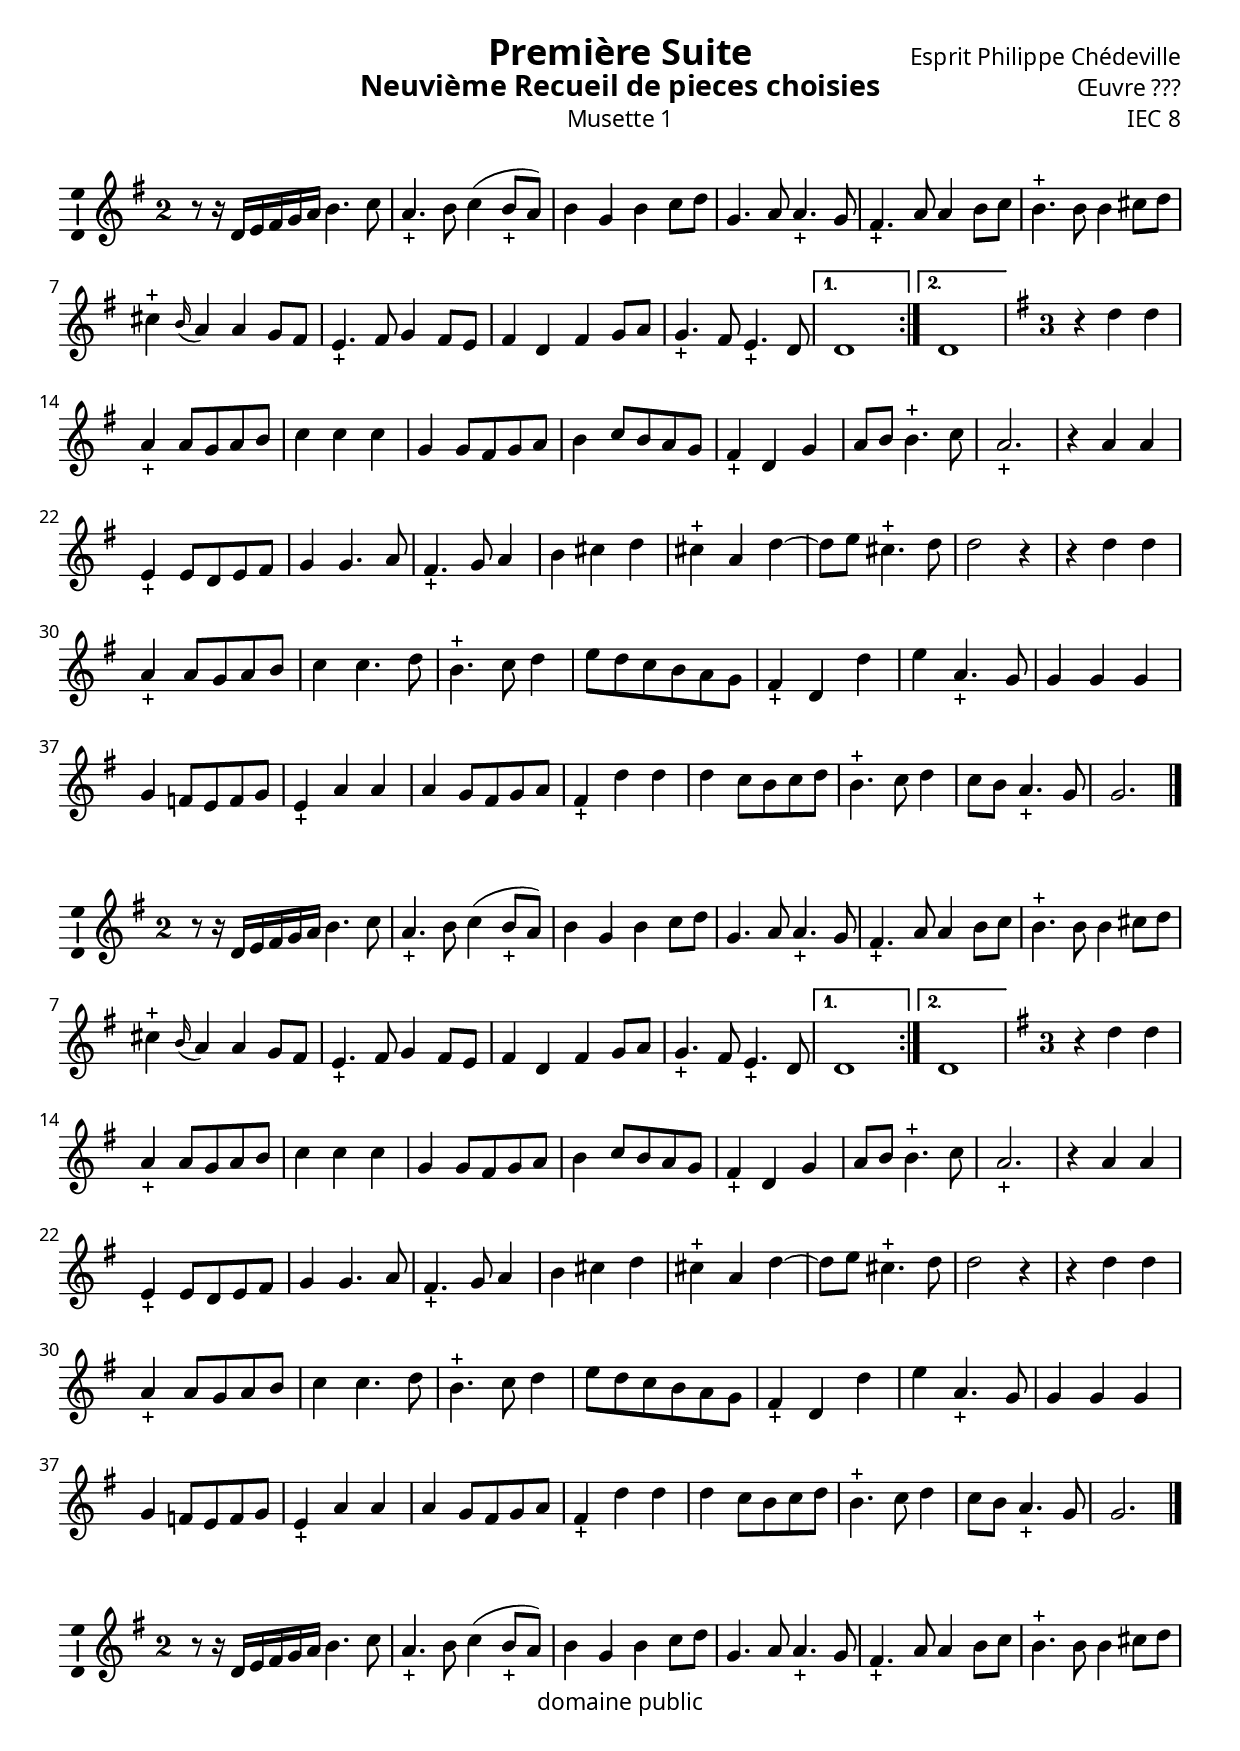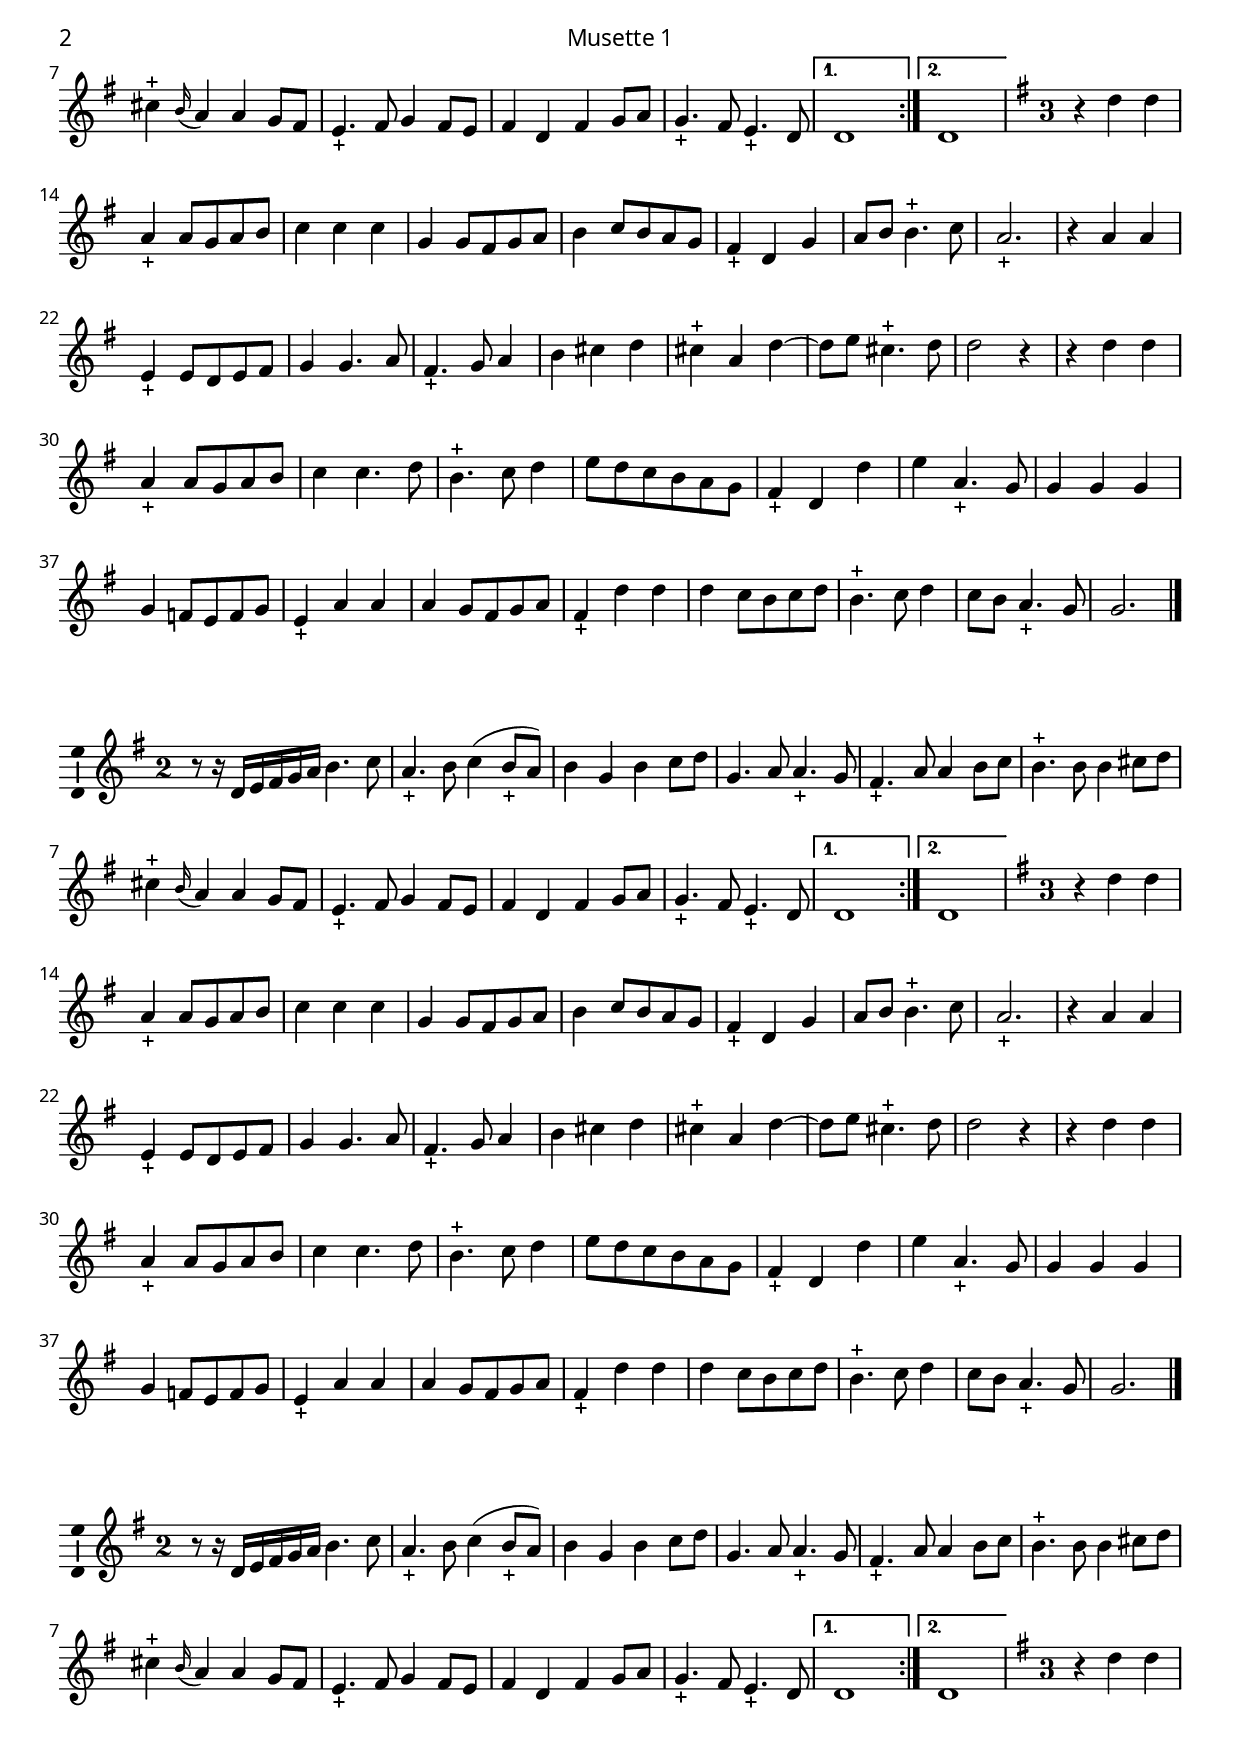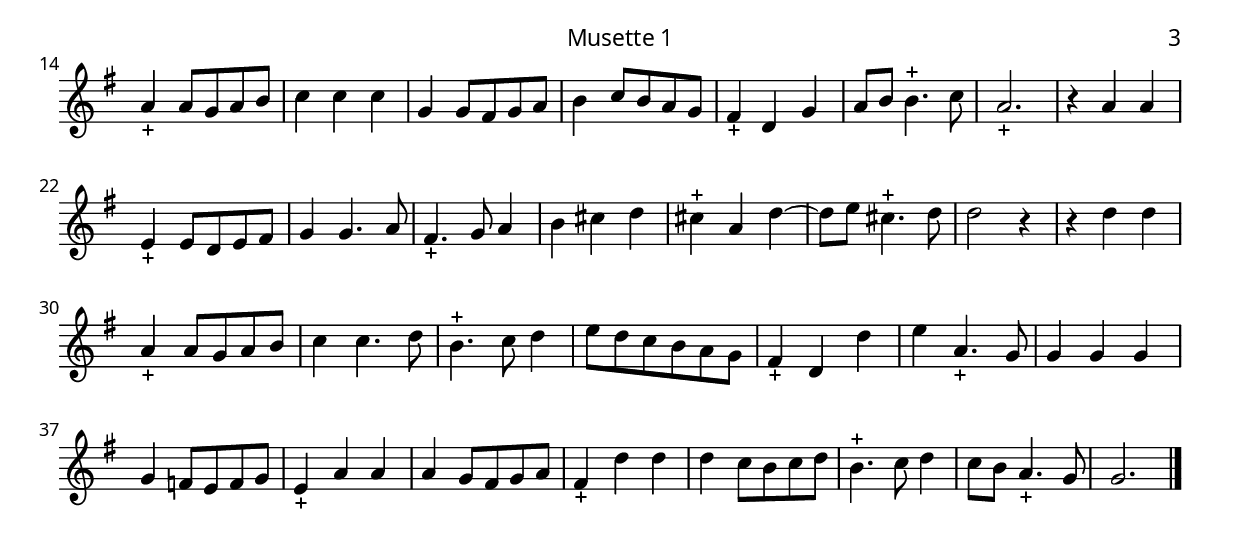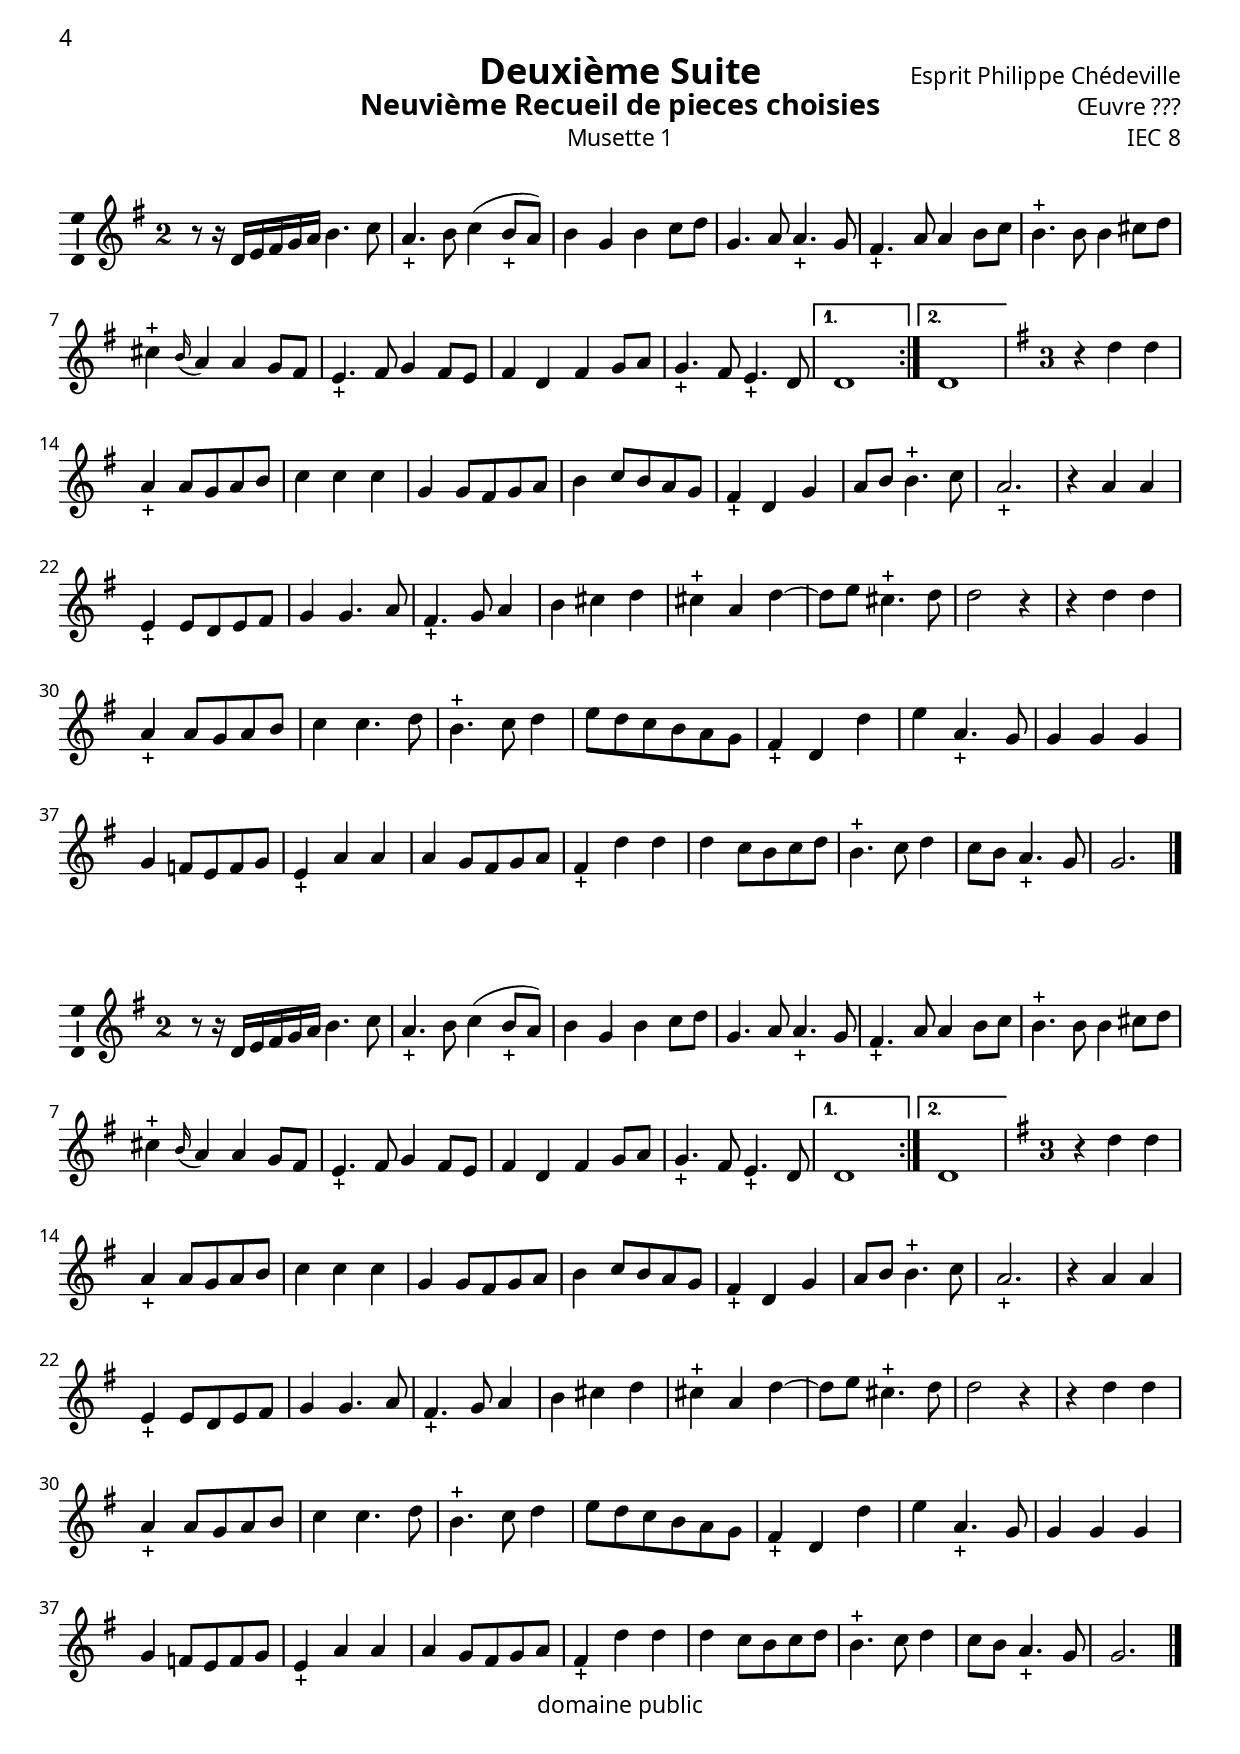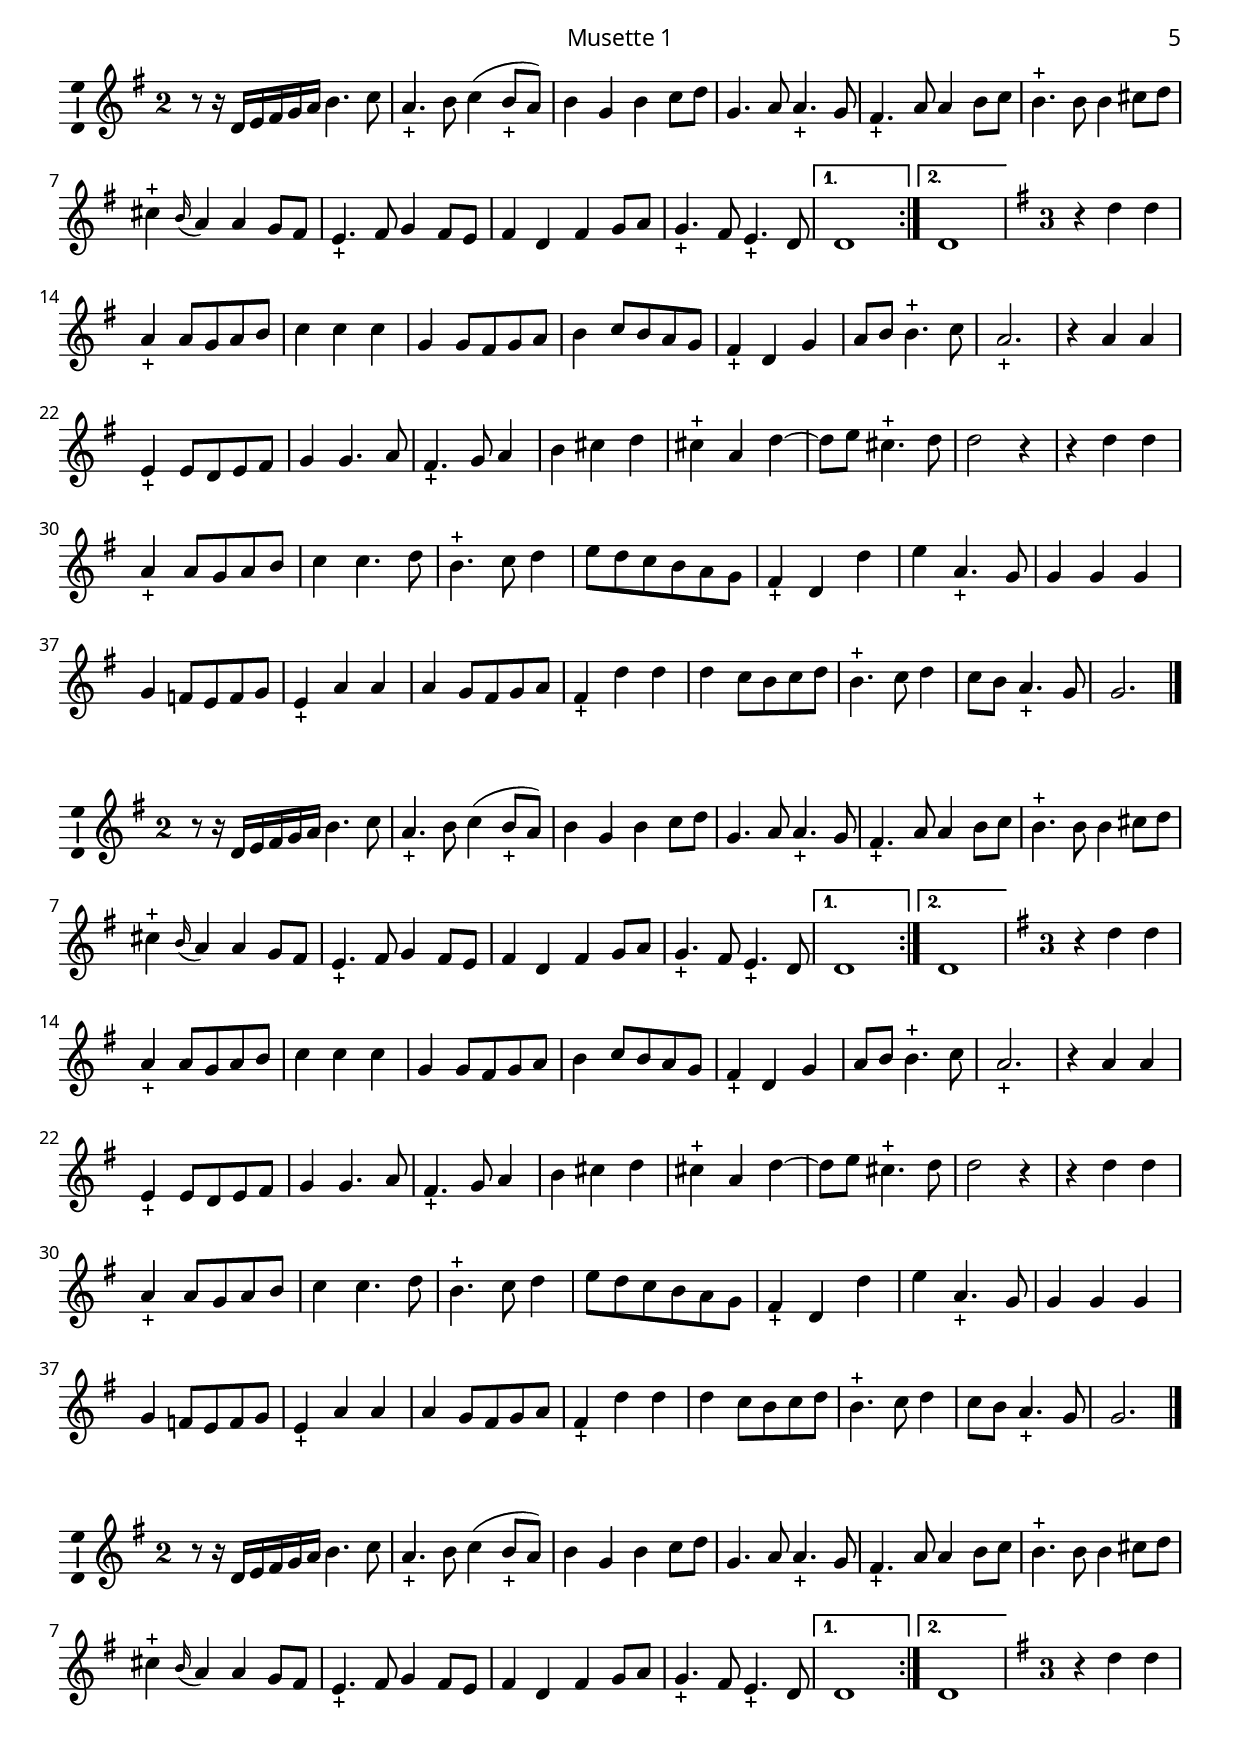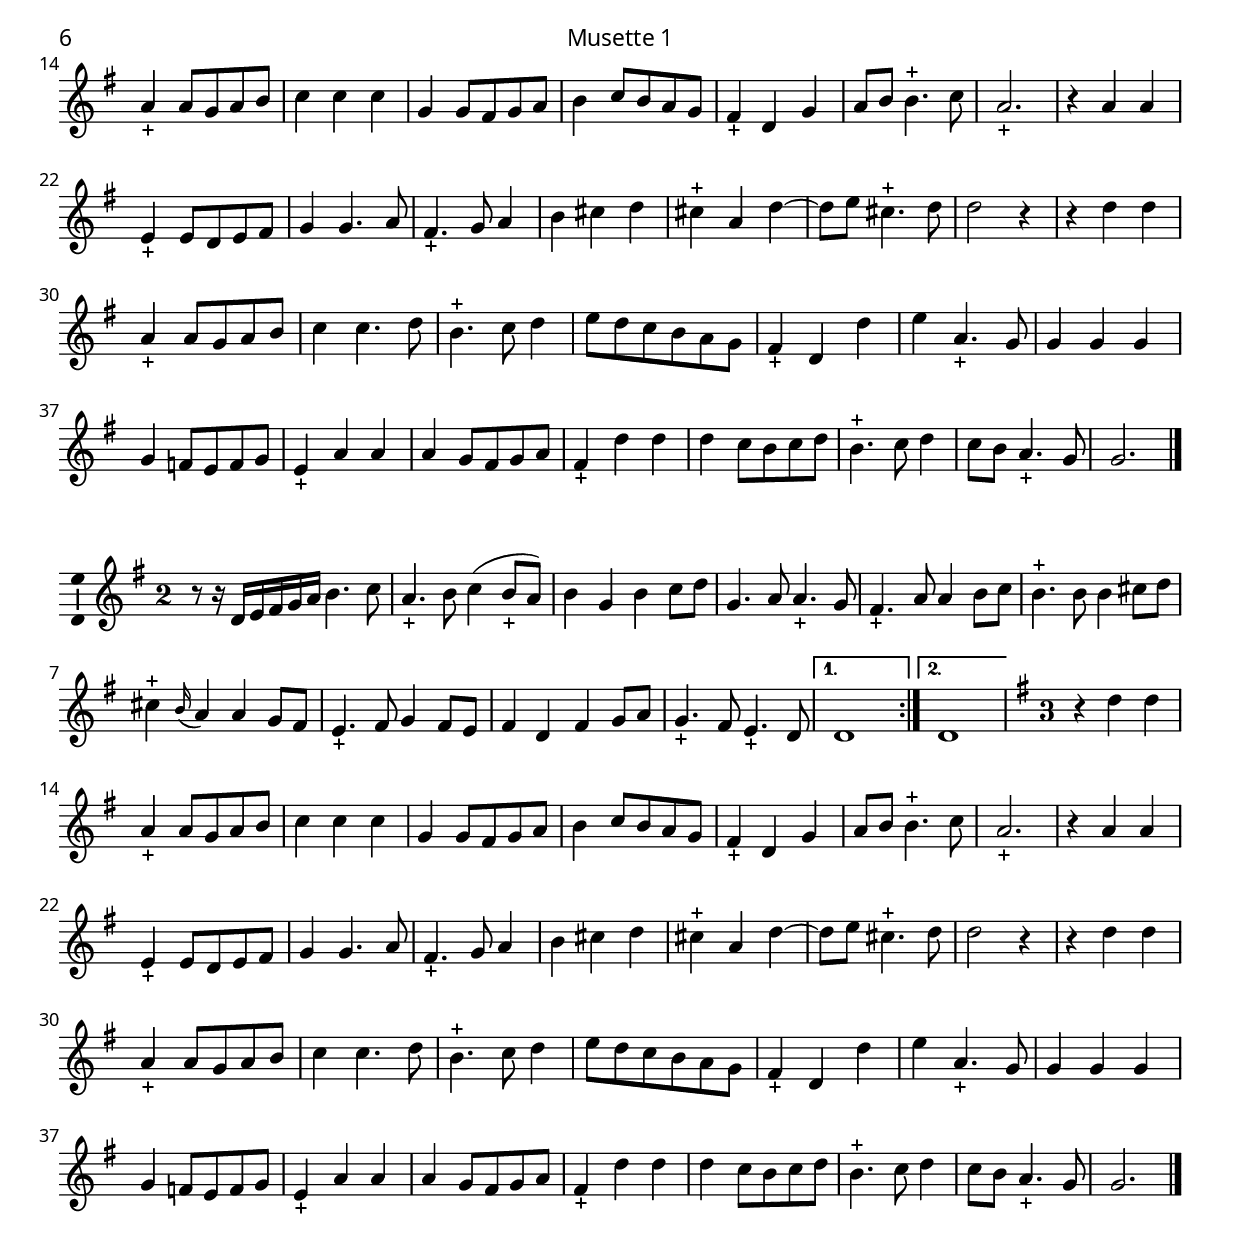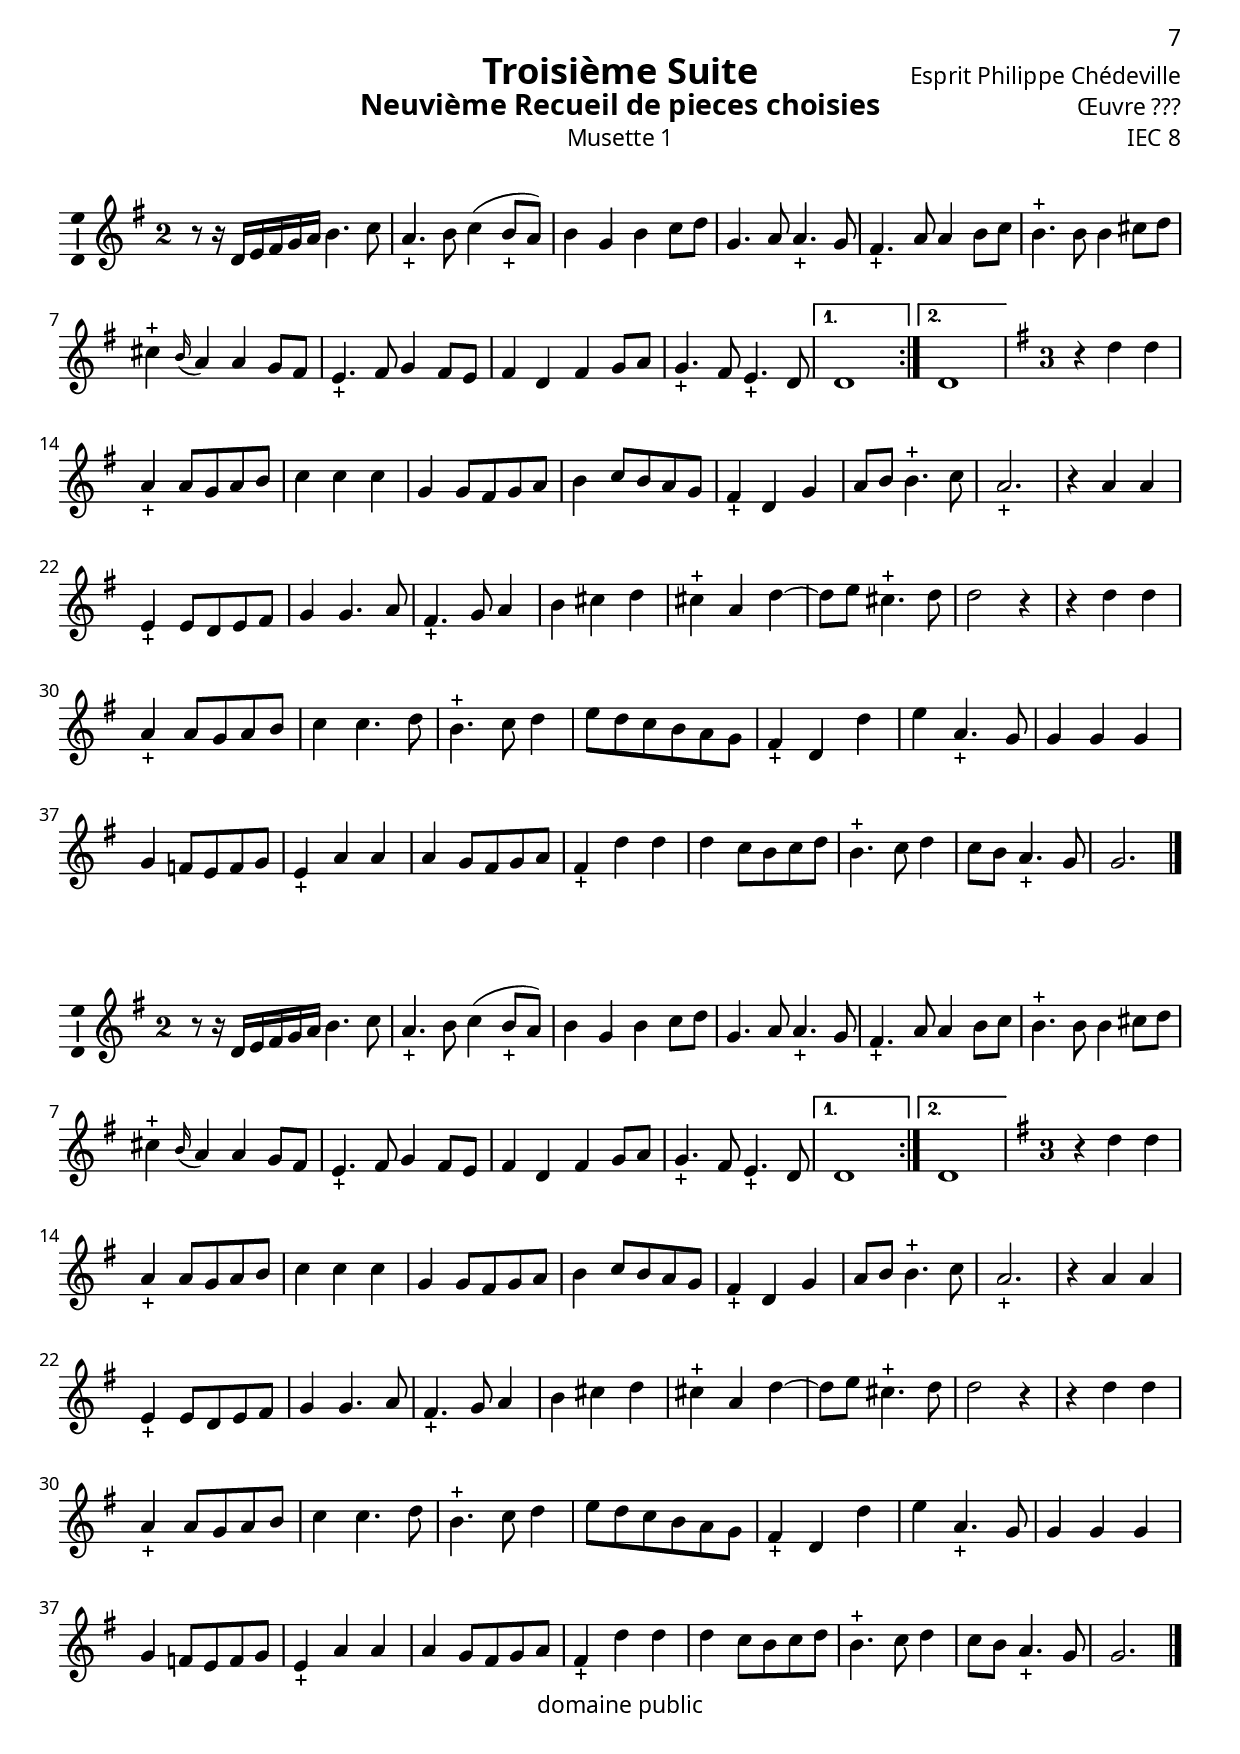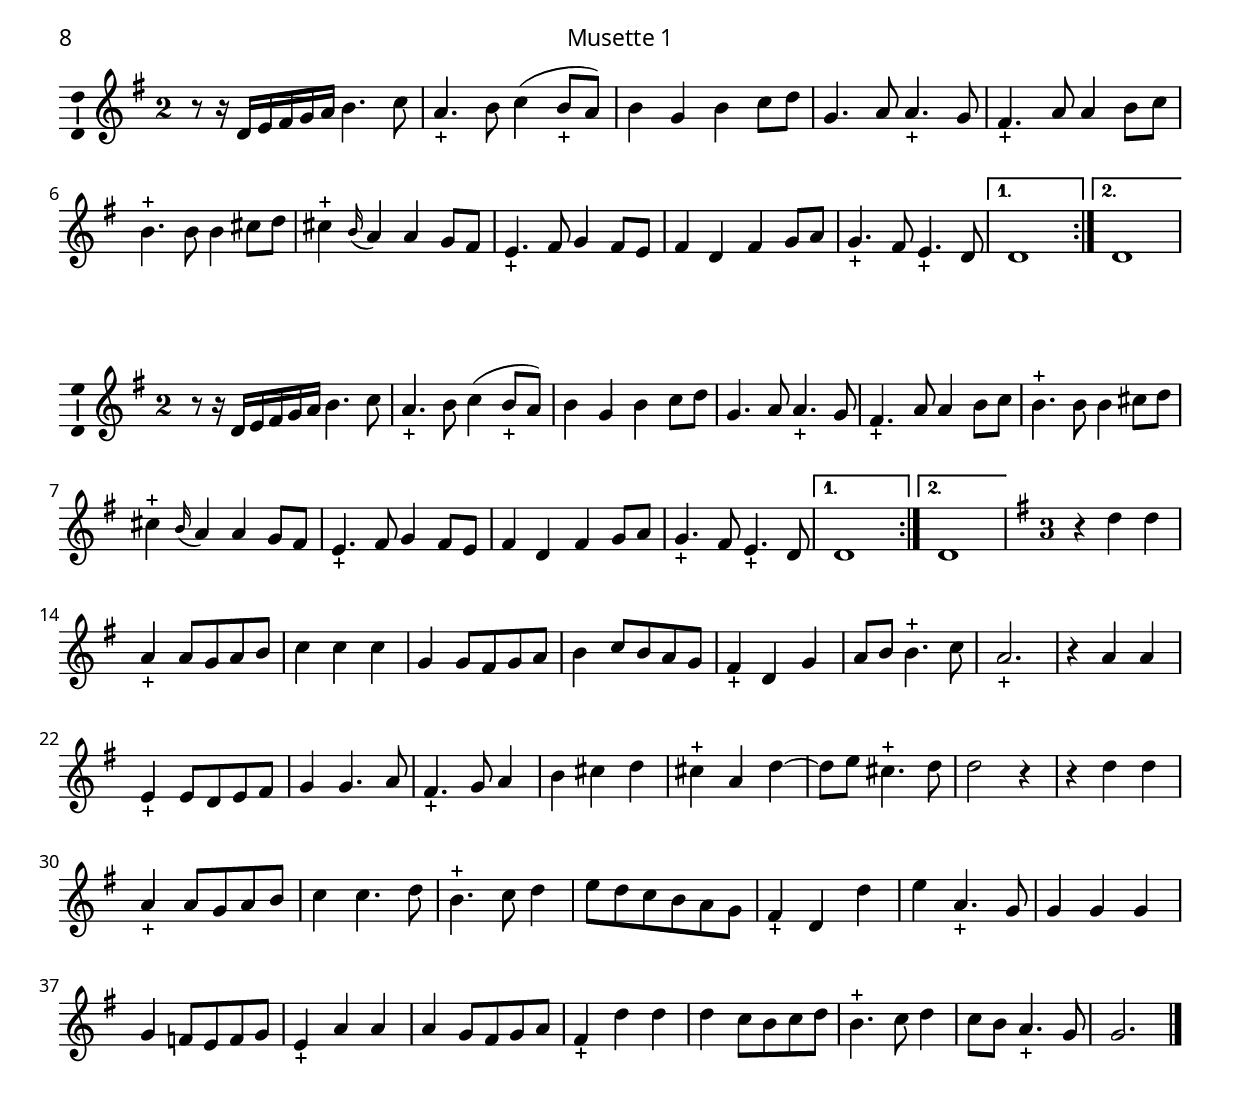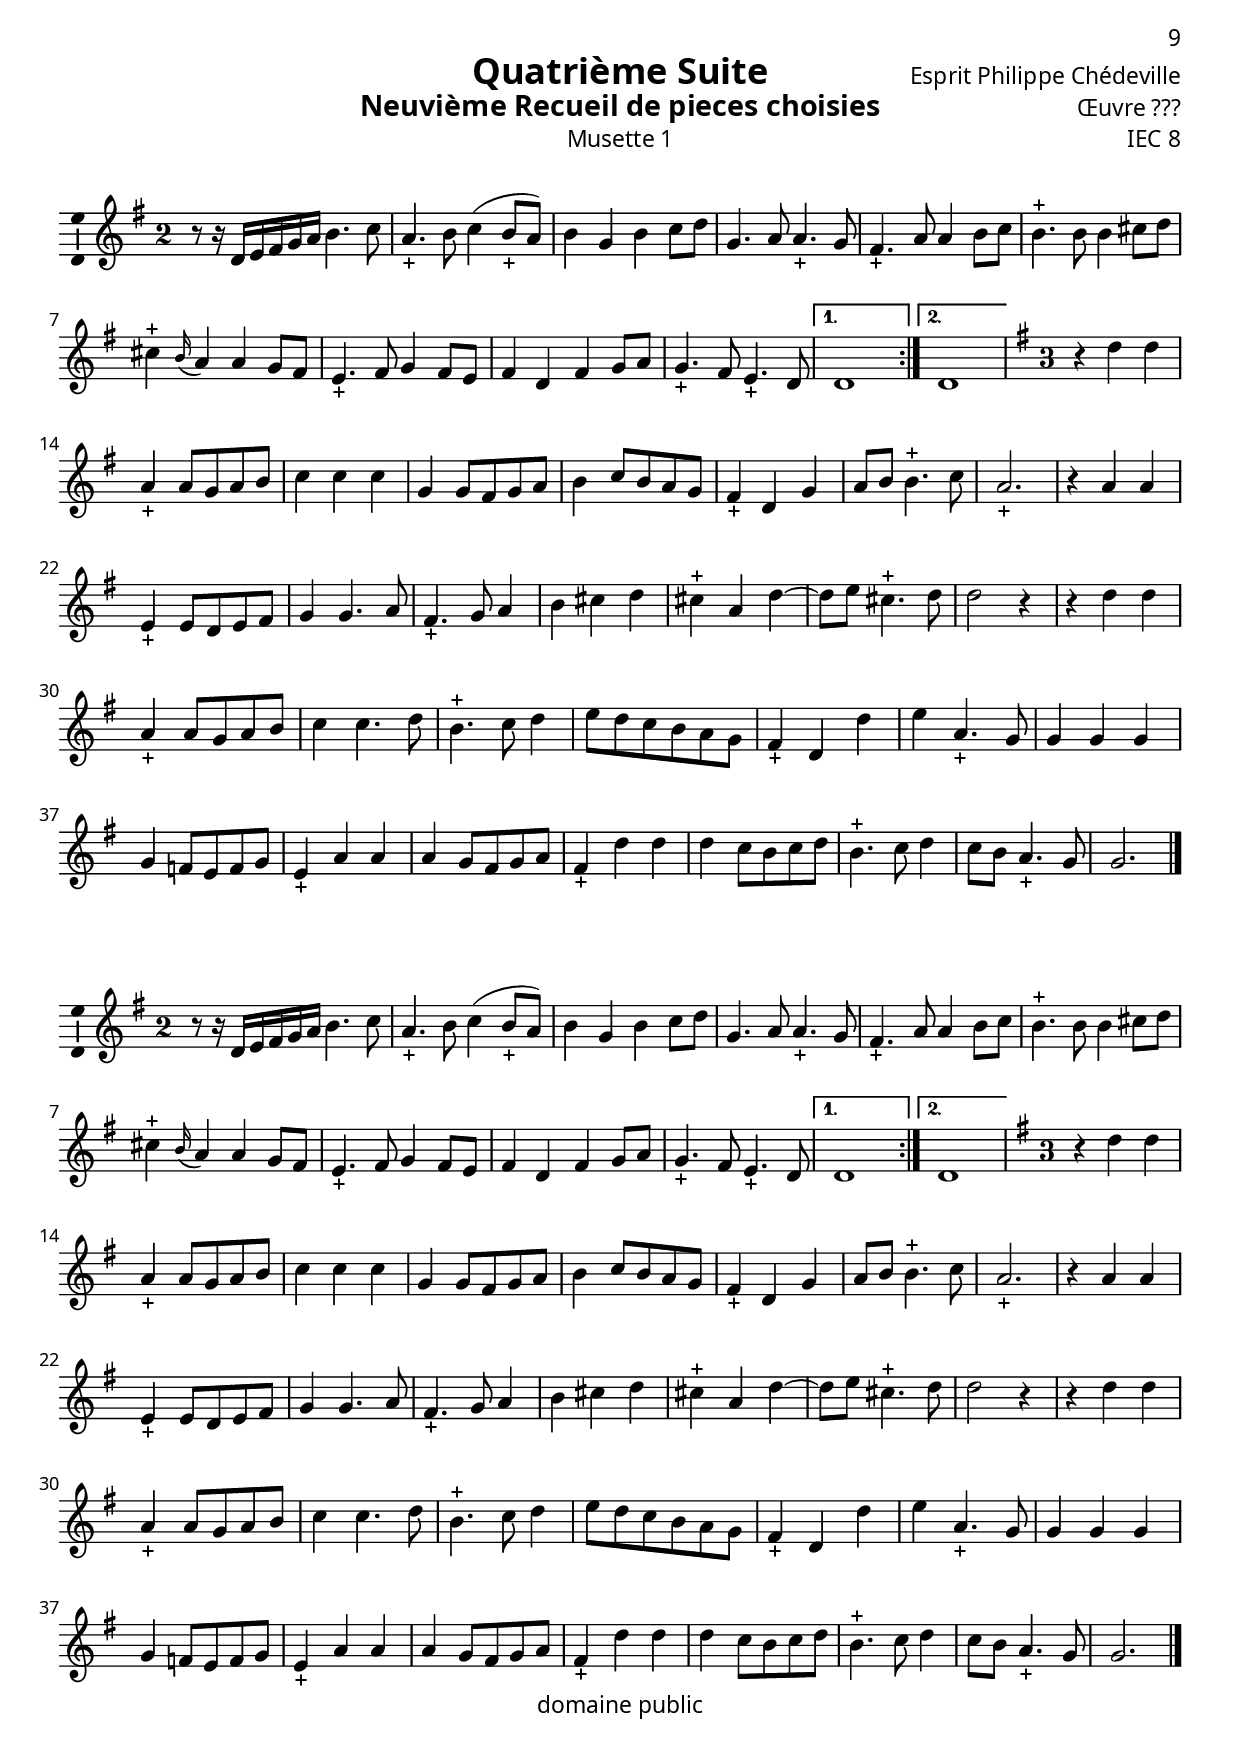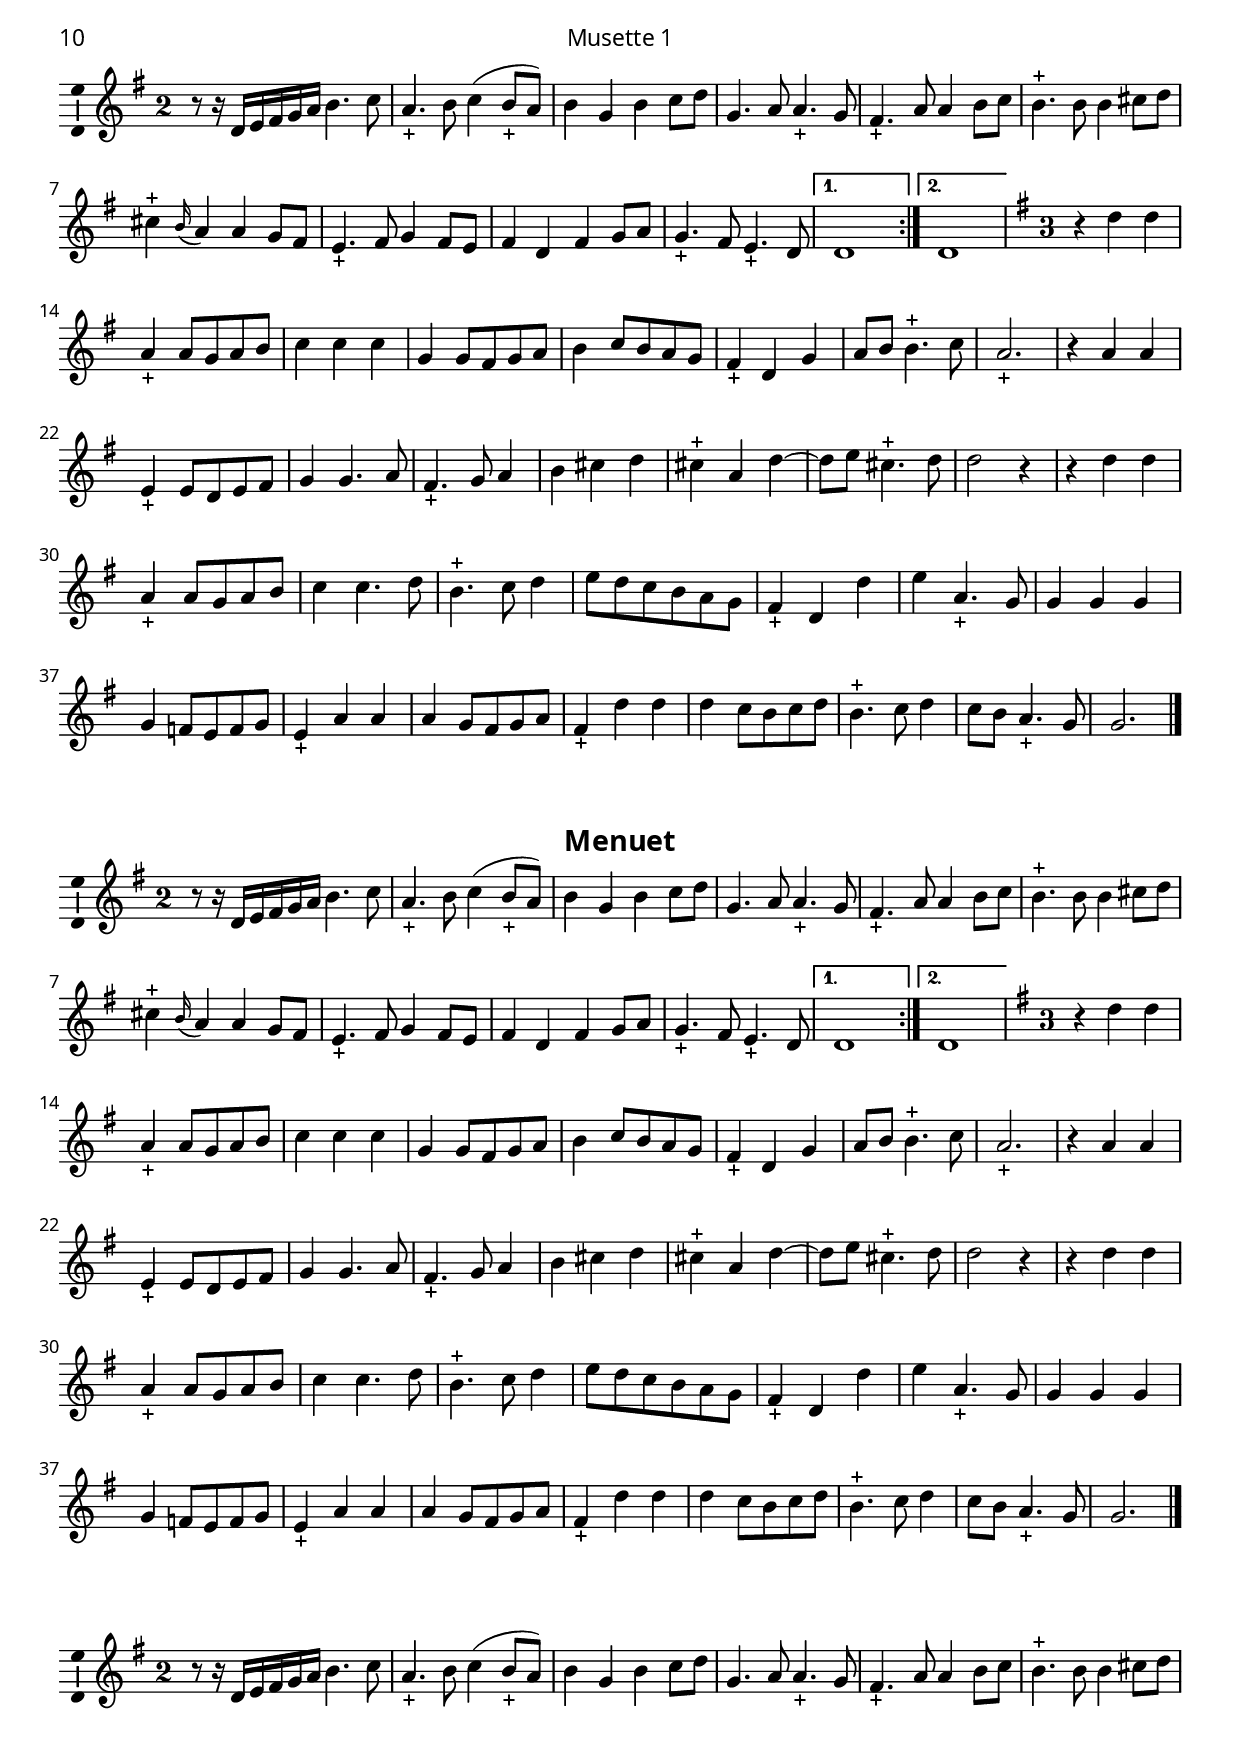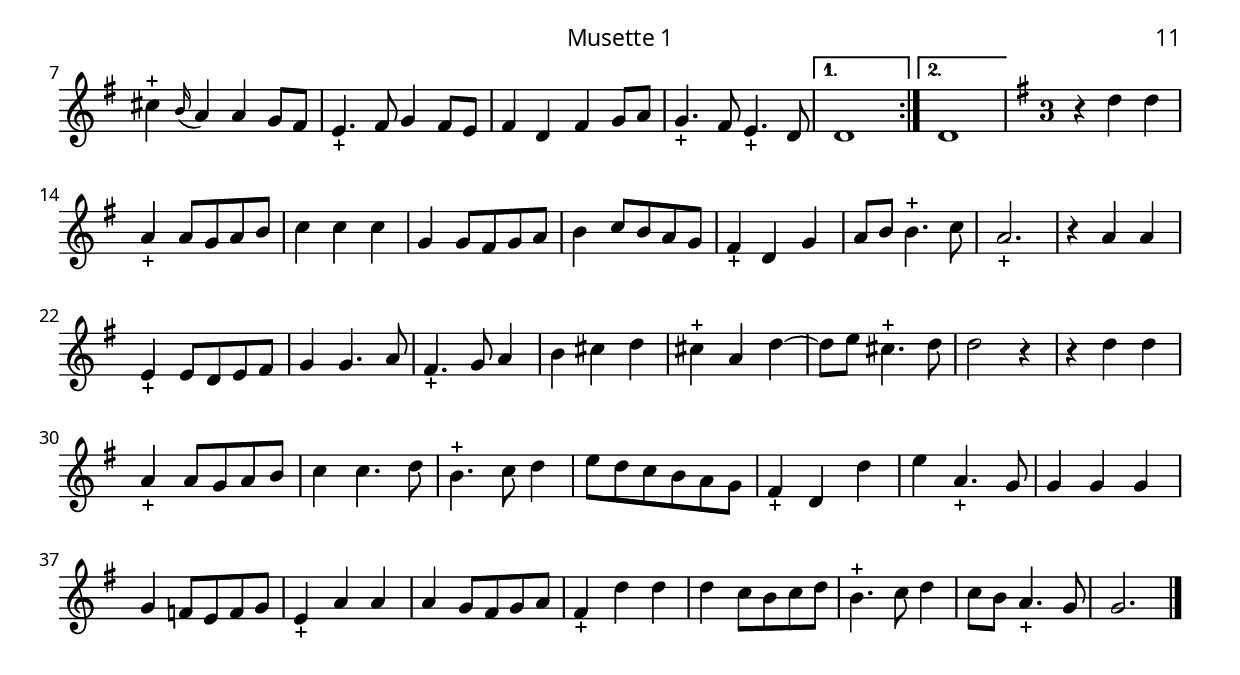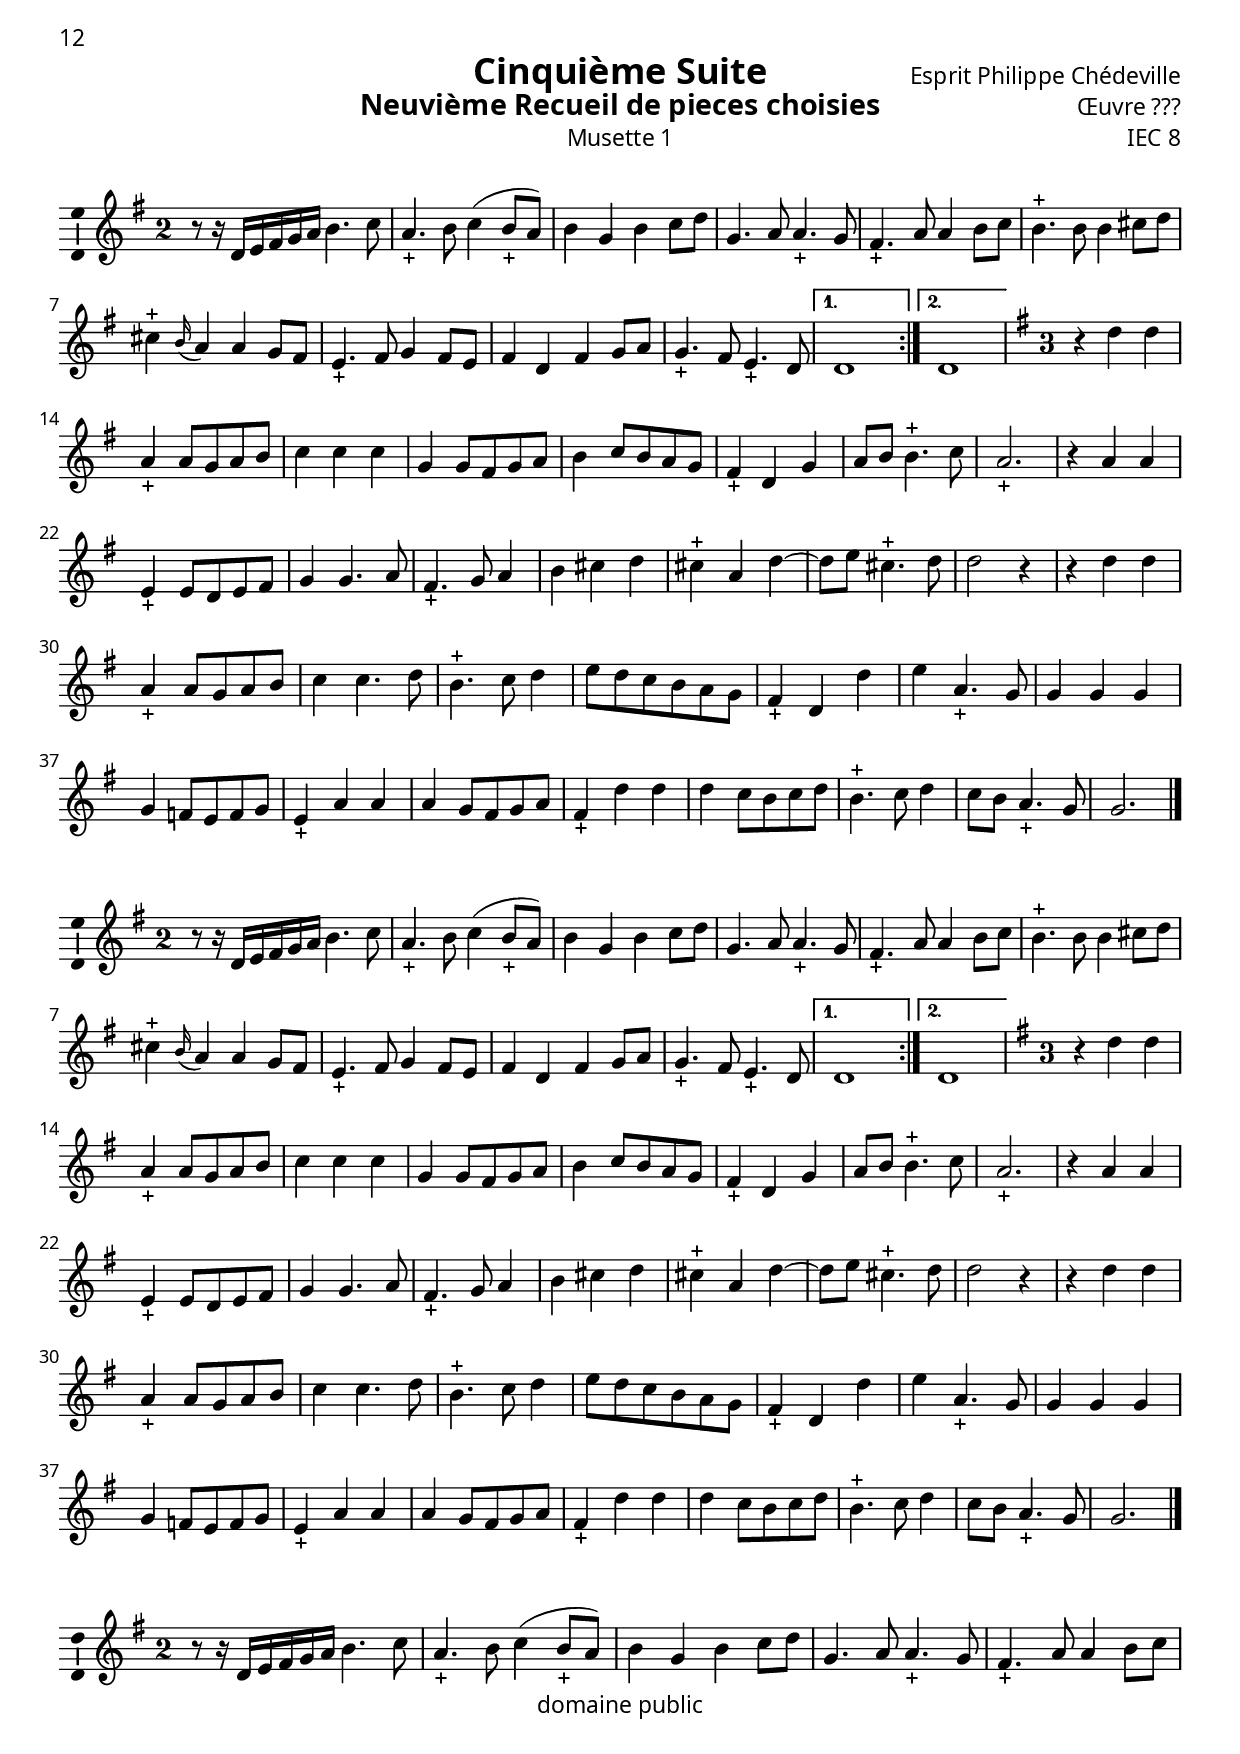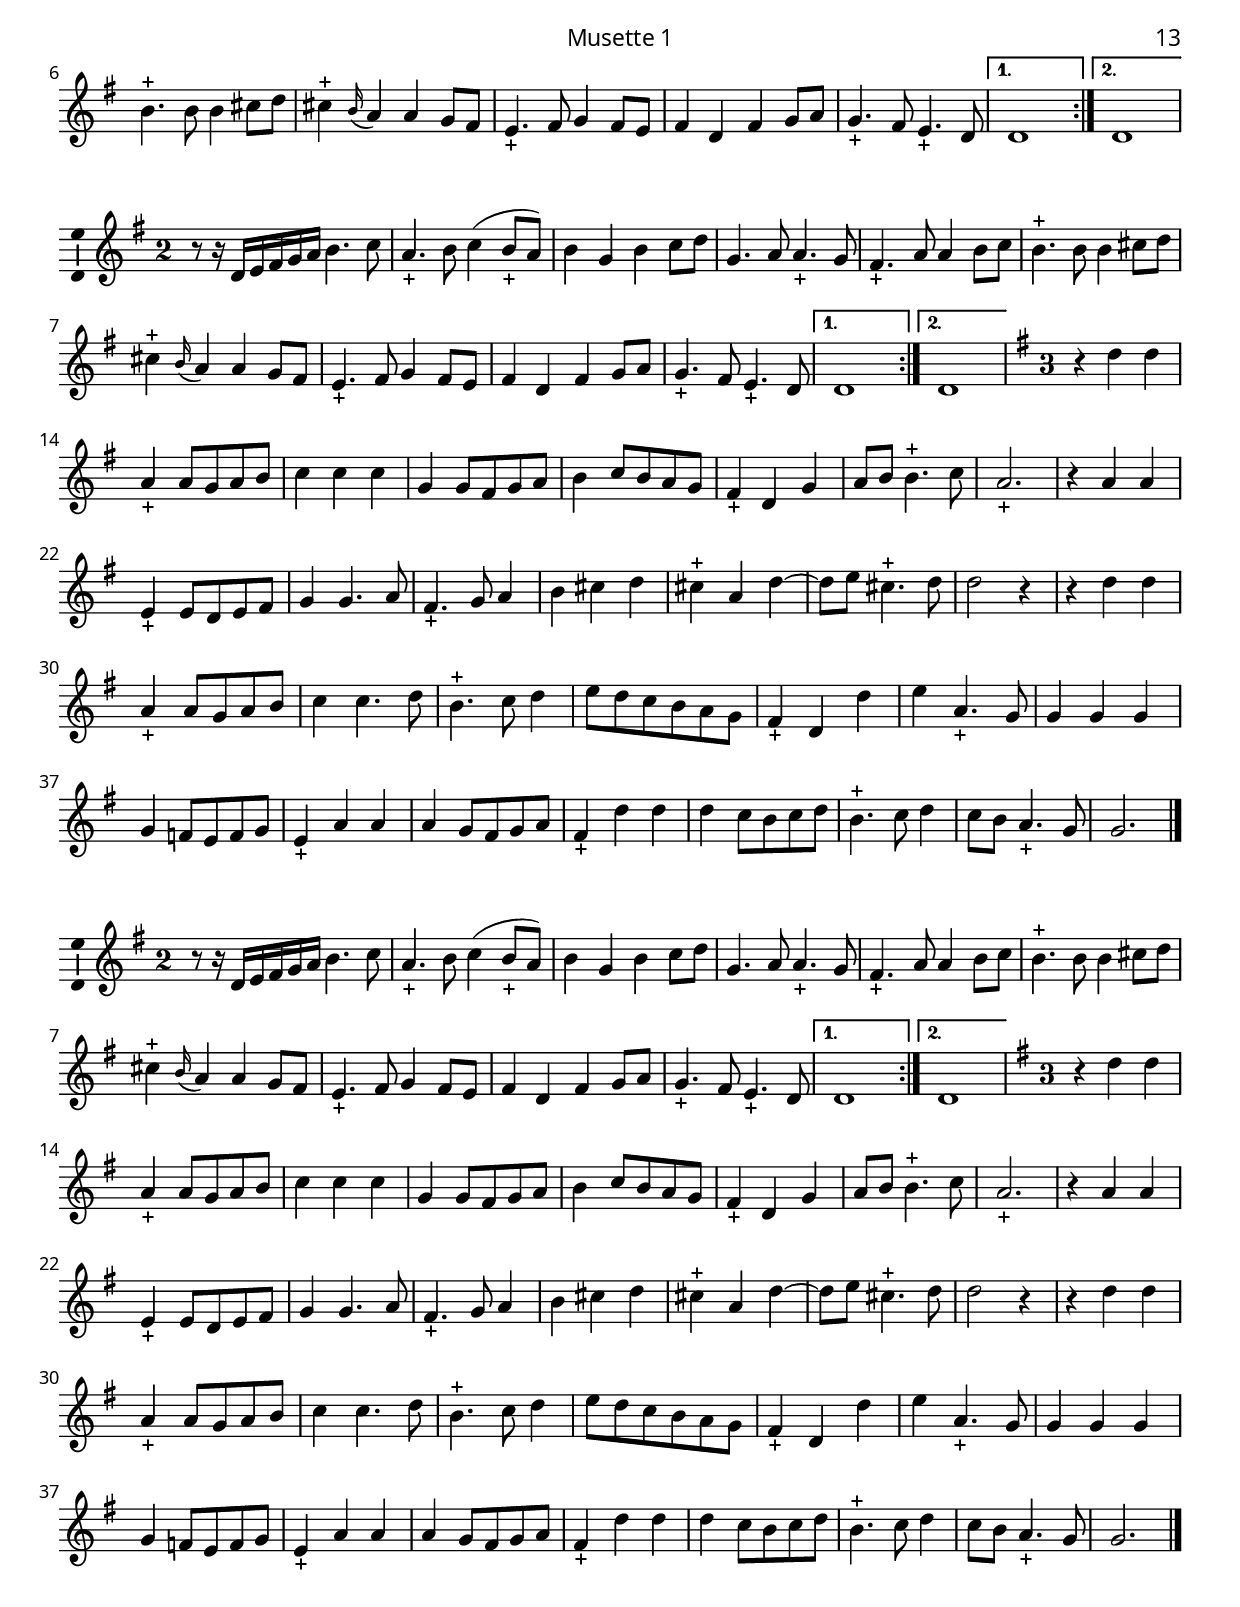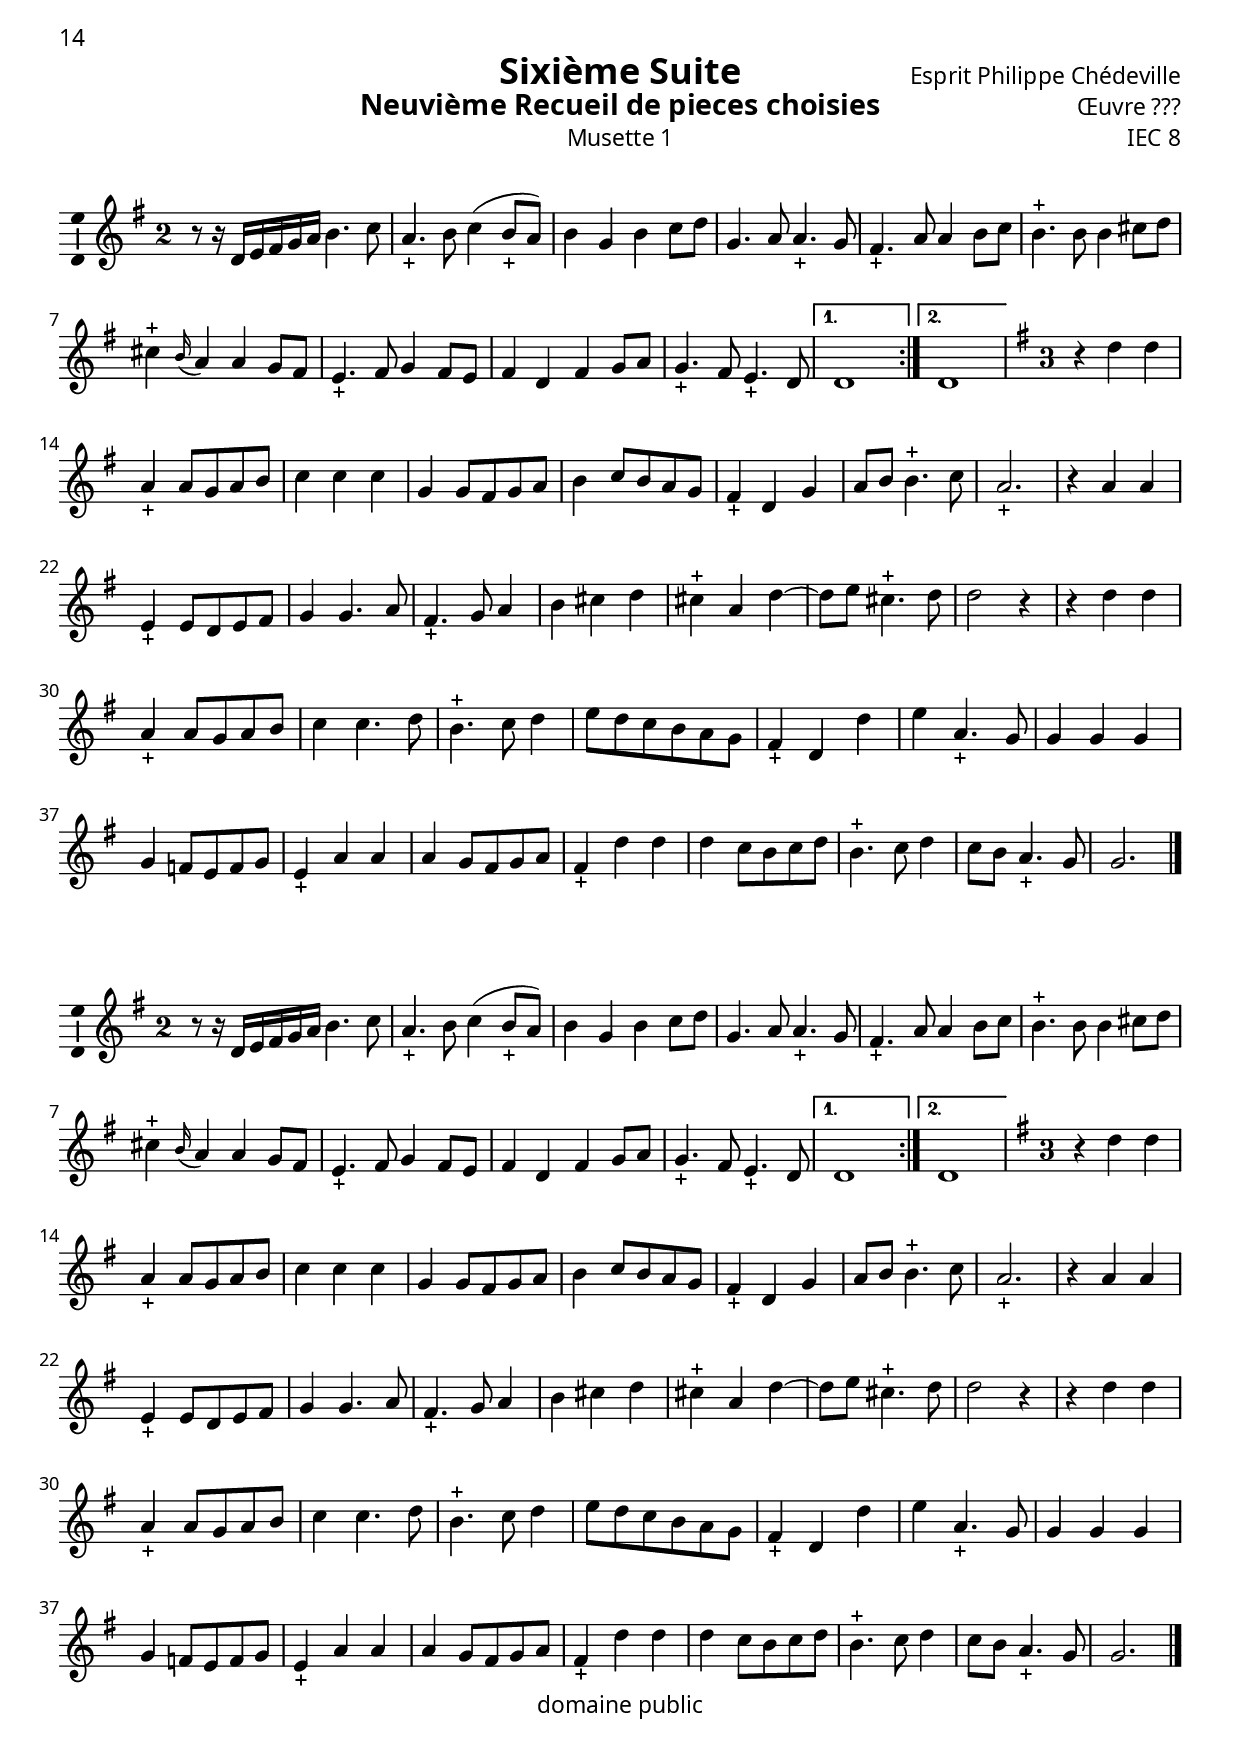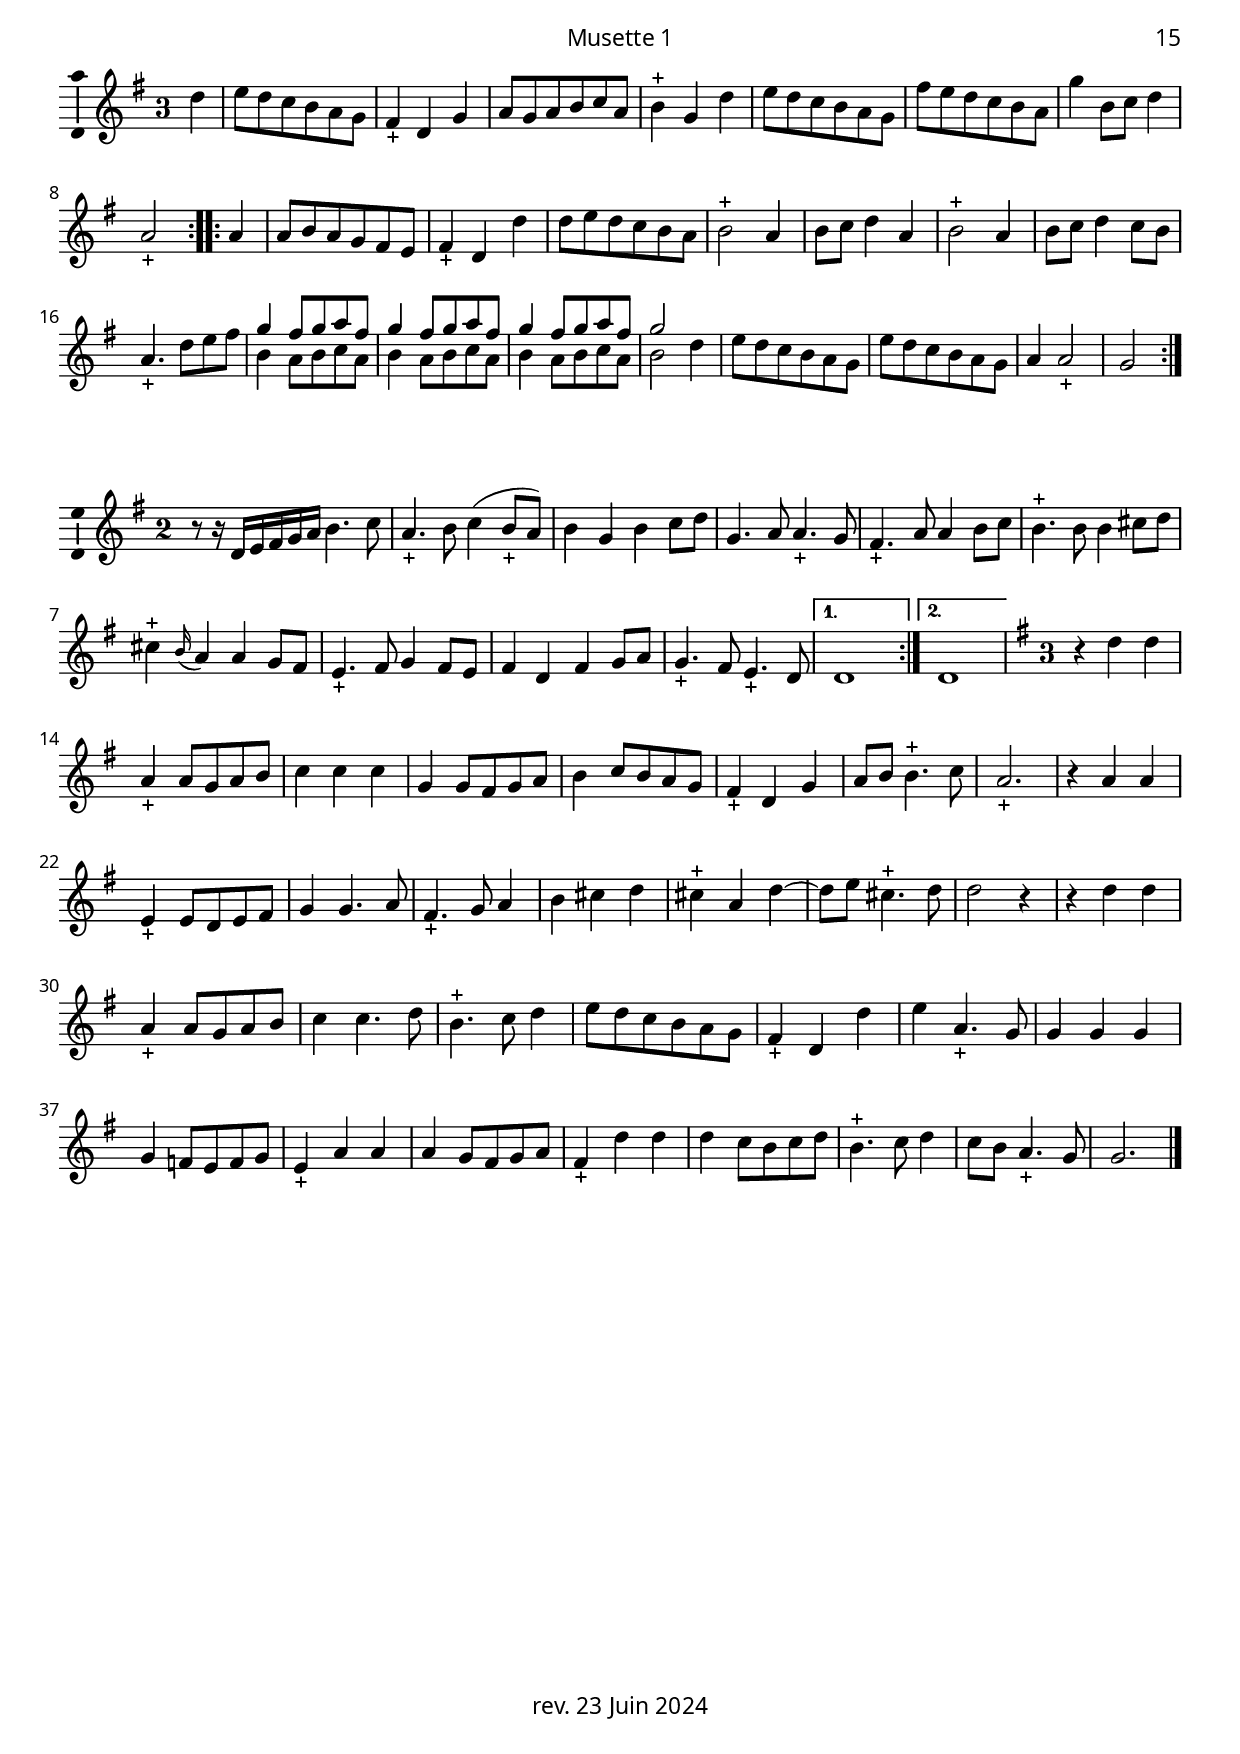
\version "2.24.1"
\include "stemside.ily"

\book {
  \bookpart {
    \include "layout.ily"
    \header {
      \include "s1/titre.ily"
      instrument = "Musette 1"
    }
    \score {
  \header {
    \include "titre.ily"
  }
  \new Staff \with {
    midiInstrument = "recorder"
    \consists "Ambitus_engraver"
  } {
    <<
      {
	\clef treble
	\transpose f c  {\once \override Staff.TimeSignature.style = #'single-digit
\time 2/2
\key c \major
\transpose c c'' {
  \repeat volta 2 {
  r8 r16 g,16 a, b, c d e4. f8                   | %M1
  d4.\tre e8 f4 (e8\tre d)       | %M2
  e4 c e f8 g                                    | %M3
  c4. d8 d4.\tre  c8                     | %M4
  b,4.\tre d8 d4 e8 f8                   | %M5
  e4.\tre e8 e4 fis8 g                   | %M6
  fis4\tre \appoggiatura e16 d4 d4 c8 b, | %M7
  a,4.\tre b,8 c4 b,8 a,                 | %M8
  b,4 g, b, c8 d                                 |
  c4.\tre b,8 a,4.\tre g,8       |
} \alternative {{ g,1 } {g,1}}
}
 }
	\transpose f c  {\once \override Staff.TimeSignature.style = #'single-digit
\time 3/4
\key c \major
\transpose c c'' {
  r4 g4 g                      |
  d4\tre d8 c d e      |
  f4 f f                       |
  c4 c8 b, c d                 |
  e4 f8 e d c                  |
  b,4\tre g, c         |
  d8 e e4.\tre f8      |
  d2.\tre              |
  r4 d d                       |
  a,4\tre a,8 g, a, b, |
  c4 c4. d8                    |
  b,4.\tre c8 d4       |
  e4 fis g                     |
  fis4\tre d4 g~       | %
  g8 a8 fis4.\tre g8   |
  g2 r4                        |
  r4 g4 g                      |
  d4\tre d8 c d e      |
  f4 f4. g8                    |
  e4.\tre f8 g4        |
  a8 g f e d c                 |
  b,4\tre  g, g        |
  a d4.\tre c8         |
  c4 c c                       |
  c4 bes,8 a, bes, c           |
  a,4\tre d d          |
  d c8 b, c d                  |
  b,4\tre g g          |
  g f8 e f g                   |
  e4.\tre f8 g4        |
  f8 e d4.\tre c8      |
  c2. \fine
}
 }
      }
    >>
  }
  \layout { }
  \midi { }
}

    \score {
  \header {
    \include "titre.ily"
  }
  \new Staff \with {
    midiInstrument = "recorder"
    \consists "Ambitus_engraver"
  } {
    <<
      {
	\clef treble
	\transpose f c  {\once \override Staff.TimeSignature.style = #'single-digit
\time 2/2
\key c \major
\transpose c c'' {
  \repeat volta 2 {
  r8 r16 g,16 a, b, c d e4. f8                   | %M1
  d4.\tre e8 f4 (e8\tre d)       | %M2
  e4 c e f8 g                                    | %M3
  c4. d8 d4.\tre  c8                     | %M4
  b,4.\tre d8 d4 e8 f8                   | %M5
  e4.\tre e8 e4 fis8 g                   | %M6
  fis4\tre \appoggiatura e16 d4 d4 c8 b, | %M7
  a,4.\tre b,8 c4 b,8 a,                 | %M8
  b,4 g, b, c8 d                                 |
  c4.\tre b,8 a,4.\tre g,8       |
} \alternative {{ g,1 } {g,1}}
}
 }
	\transpose f c  {\once \override Staff.TimeSignature.style = #'single-digit
\time 3/4
\key c \major
\transpose c c'' {
  r4 g4 g                      |
  d4\tre d8 c d e      |
  f4 f f                       |
  c4 c8 b, c d                 |
  e4 f8 e d c                  |
  b,4\tre g, c         |
  d8 e e4.\tre f8      |
  d2.\tre              |
  r4 d d                       |
  a,4\tre a,8 g, a, b, |
  c4 c4. d8                    |
  b,4.\tre c8 d4       |
  e4 fis g                     |
  fis4\tre d4 g~       | %
  g8 a8 fis4.\tre g8   |
  g2 r4                        |
  r4 g4 g                      |
  d4\tre d8 c d e      |
  f4 f4. g8                    |
  e4.\tre f8 g4        |
  a8 g f e d c                 |
  b,4\tre  g, g        |
  a d4.\tre c8         |
  c4 c c                       |
  c4 bes,8 a, bes, c           |
  a,4\tre d d          |
  d c8 b, c d                  |
  b,4\tre g g          |
  g f8 e f g                   |
  e4.\tre f8 g4        |
  f8 e d4.\tre c8      |
  c2. \fine
}
 }
      }
    >>
  }
  \layout { }
  \midi { }
}

    \score {
  \header {
    \include "titre.ily"
  }
  \new Staff \with {
    midiInstrument = "recorder"
    \consists "Ambitus_engraver"
  } {
    <<
      {
	\clef treble
	\transpose f c  {\once \override Staff.TimeSignature.style = #'single-digit
\time 2/2
\key c \major
\transpose c c'' {
  \repeat volta 2 {
  r8 r16 g,16 a, b, c d e4. f8                   | %M1
  d4.\tre e8 f4 (e8\tre d)       | %M2
  e4 c e f8 g                                    | %M3
  c4. d8 d4.\tre  c8                     | %M4
  b,4.\tre d8 d4 e8 f8                   | %M5
  e4.\tre e8 e4 fis8 g                   | %M6
  fis4\tre \appoggiatura e16 d4 d4 c8 b, | %M7
  a,4.\tre b,8 c4 b,8 a,                 | %M8
  b,4 g, b, c8 d                                 |
  c4.\tre b,8 a,4.\tre g,8       |
} \alternative {{ g,1 } {g,1}}
}
 }
	\transpose f c  {\once \override Staff.TimeSignature.style = #'single-digit
\time 3/4
\key c \major
\transpose c c'' {
  r4 g4 g                      |
  d4\tre d8 c d e      |
  f4 f f                       |
  c4 c8 b, c d                 |
  e4 f8 e d c                  |
  b,4\tre g, c         |
  d8 e e4.\tre f8      |
  d2.\tre              |
  r4 d d                       |
  a,4\tre a,8 g, a, b, |
  c4 c4. d8                    |
  b,4.\tre c8 d4       |
  e4 fis g                     |
  fis4\tre d4 g~       | %
  g8 a8 fis4.\tre g8   |
  g2 r4                        |
  r4 g4 g                      |
  d4\tre d8 c d e      |
  f4 f4. g8                    |
  e4.\tre f8 g4        |
  a8 g f e d c                 |
  b,4\tre  g, g        |
  a d4.\tre c8         |
  c4 c c                       |
  c4 bes,8 a, bes, c           |
  a,4\tre d d          |
  d c8 b, c d                  |
  b,4\tre g g          |
  g f8 e f g                   |
  e4.\tre f8 g4        |
  f8 e d4.\tre c8      |
  c2. \fine
}
 }
      }
    >>
  }
  \layout { }
  \midi { }
}

    \score {
  \header {
    \include "titre.ily"
  }
  \new Staff \with {
    midiInstrument = "recorder"
    \consists "Ambitus_engraver"
  } {
    <<
      {
	\clef treble
	\transpose f c  {\once \override Staff.TimeSignature.style = #'single-digit
\time 2/2
\key c \major
\transpose c c'' {
  \repeat volta 2 {
  r8 r16 g,16 a, b, c d e4. f8                   | %M1
  d4.\tre e8 f4 (e8\tre d)       | %M2
  e4 c e f8 g                                    | %M3
  c4. d8 d4.\tre  c8                     | %M4
  b,4.\tre d8 d4 e8 f8                   | %M5
  e4.\tre e8 e4 fis8 g                   | %M6
  fis4\tre \appoggiatura e16 d4 d4 c8 b, | %M7
  a,4.\tre b,8 c4 b,8 a,                 | %M8
  b,4 g, b, c8 d                                 |
  c4.\tre b,8 a,4.\tre g,8       |
} \alternative {{ g,1 } {g,1}}
}
 }
	\transpose f c  {\once \override Staff.TimeSignature.style = #'single-digit
\time 3/4
\key c \major
\transpose c c'' {
  r4 g4 g                      |
  d4\tre d8 c d e      |
  f4 f f                       |
  c4 c8 b, c d                 |
  e4 f8 e d c                  |
  b,4\tre g, c         |
  d8 e e4.\tre f8      |
  d2.\tre              |
  r4 d d                       |
  a,4\tre a,8 g, a, b, |
  c4 c4. d8                    |
  b,4.\tre c8 d4       |
  e4 fis g                     |
  fis4\tre d4 g~       | %
  g8 a8 fis4.\tre g8   |
  g2 r4                        |
  r4 g4 g                      |
  d4\tre d8 c d e      |
  f4 f4. g8                    |
  e4.\tre f8 g4        |
  a8 g f e d c                 |
  b,4\tre  g, g        |
  a d4.\tre c8         |
  c4 c c                       |
  c4 bes,8 a, bes, c           |
  a,4\tre d d          |
  d c8 b, c d                  |
  b,4\tre g g          |
  g f8 e f g                   |
  e4.\tre f8 g4        |
  f8 e d4.\tre c8      |
  c2. \fine
}
 }
      }
    >>
  }
  \layout { }
  \midi { }
}

    \score {
  \header {
    \include "titre.ily"
  }
  \new Staff \with {
    midiInstrument = "recorder"
    \consists "Ambitus_engraver"
  } {
    <<
      {
	\clef treble
	\transpose f c  {\once \override Staff.TimeSignature.style = #'single-digit
\time 2/2
\key c \major
\transpose c c'' {
  \repeat volta 2 {
  r8 r16 g,16 a, b, c d e4. f8                   | %M1
  d4.\tre e8 f4 (e8\tre d)       | %M2
  e4 c e f8 g                                    | %M3
  c4. d8 d4.\tre  c8                     | %M4
  b,4.\tre d8 d4 e8 f8                   | %M5
  e4.\tre e8 e4 fis8 g                   | %M6
  fis4\tre \appoggiatura e16 d4 d4 c8 b, | %M7
  a,4.\tre b,8 c4 b,8 a,                 | %M8
  b,4 g, b, c8 d                                 |
  c4.\tre b,8 a,4.\tre g,8       |
} \alternative {{ g,1 } {g,1}}
}
 }
	\transpose f c  {\once \override Staff.TimeSignature.style = #'single-digit
\time 3/4
\key c \major
\transpose c c'' {
  r4 g4 g                      |
  d4\tre d8 c d e      |
  f4 f f                       |
  c4 c8 b, c d                 |
  e4 f8 e d c                  |
  b,4\tre g, c         |
  d8 e e4.\tre f8      |
  d2.\tre              |
  r4 d d                       |
  a,4\tre a,8 g, a, b, |
  c4 c4. d8                    |
  b,4.\tre c8 d4       |
  e4 fis g                     |
  fis4\tre d4 g~       | %
  g8 a8 fis4.\tre g8   |
  g2 r4                        |
  r4 g4 g                      |
  d4\tre d8 c d e      |
  f4 f4. g8                    |
  e4.\tre f8 g4        |
  a8 g f e d c                 |
  b,4\tre  g, g        |
  a d4.\tre c8         |
  c4 c c                       |
  c4 bes,8 a, bes, c           |
  a,4\tre d d          |
  d c8 b, c d                  |
  b,4\tre g g          |
  g f8 e f g                   |
  e4.\tre f8 g4        |
  f8 e d4.\tre c8      |
  c2. \fine
}
 }
      }
    >>
  }
  \layout { }
  \midi { }
}

  }
  \bookpart {
    \include "layout.ily"
    \header {
      subtitle ="Neuvième Recueil de pieces choisies"
title ="Deuxième Suite"
composer = "Esprit Philippe Chédeville"
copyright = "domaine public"
opus = "IEC 8"
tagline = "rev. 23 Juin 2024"

print-all-headers = ##t

      instrument = "Musette 1"
    }
    \score {
  \header {
    \include "titre.ily"
  }
  \new Staff \with {
    midiInstrument = "recorder"
    \consists "Ambitus_engraver"
  } {
    <<
      {
	\clef treble
	\transpose f c  {\once \override Staff.TimeSignature.style = #'single-digit
\time 2/2
\key c \major
\transpose c c'' {
  \repeat volta 2 {
  r8 r16 g,16 a, b, c d e4. f8                   | %M1
  d4.\tre e8 f4 (e8\tre d)       | %M2
  e4 c e f8 g                                    | %M3
  c4. d8 d4.\tre  c8                     | %M4
  b,4.\tre d8 d4 e8 f8                   | %M5
  e4.\tre e8 e4 fis8 g                   | %M6
  fis4\tre \appoggiatura e16 d4 d4 c8 b, | %M7
  a,4.\tre b,8 c4 b,8 a,                 | %M8
  b,4 g, b, c8 d                                 |
  c4.\tre b,8 a,4.\tre g,8       |
} \alternative {{ g,1 } {g,1}}
}
 }
	\transpose f c  {\once \override Staff.TimeSignature.style = #'single-digit
\time 3/4
\key c \major
\transpose c c'' {
  r4 g4 g                      |
  d4\tre d8 c d e      |
  f4 f f                       |
  c4 c8 b, c d                 |
  e4 f8 e d c                  |
  b,4\tre g, c         |
  d8 e e4.\tre f8      |
  d2.\tre              |
  r4 d d                       |
  a,4\tre a,8 g, a, b, |
  c4 c4. d8                    |
  b,4.\tre c8 d4       |
  e4 fis g                     |
  fis4\tre d4 g~       | %
  g8 a8 fis4.\tre g8   |
  g2 r4                        |
  r4 g4 g                      |
  d4\tre d8 c d e      |
  f4 f4. g8                    |
  e4.\tre f8 g4        |
  a8 g f e d c                 |
  b,4\tre  g, g        |
  a d4.\tre c8         |
  c4 c c                       |
  c4 bes,8 a, bes, c           |
  a,4\tre d d          |
  d c8 b, c d                  |
  b,4\tre g g          |
  g f8 e f g                   |
  e4.\tre f8 g4        |
  f8 e d4.\tre c8      |
  c2. \fine
}
 }
      }
    >>
  }
  \layout { }
  \midi { }
}

    \score {
  \header {
    \include "titre.ily"
  }
  \new Staff \with {
    midiInstrument = "recorder"
    \consists "Ambitus_engraver"
  } {
    <<
      {
	\clef treble
	\transpose f c  {\once \override Staff.TimeSignature.style = #'single-digit
\time 2/2
\key c \major
\transpose c c'' {
  \repeat volta 2 {
  r8 r16 g,16 a, b, c d e4. f8                   | %M1
  d4.\tre e8 f4 (e8\tre d)       | %M2
  e4 c e f8 g                                    | %M3
  c4. d8 d4.\tre  c8                     | %M4
  b,4.\tre d8 d4 e8 f8                   | %M5
  e4.\tre e8 e4 fis8 g                   | %M6
  fis4\tre \appoggiatura e16 d4 d4 c8 b, | %M7
  a,4.\tre b,8 c4 b,8 a,                 | %M8
  b,4 g, b, c8 d                                 |
  c4.\tre b,8 a,4.\tre g,8       |
} \alternative {{ g,1 } {g,1}}
}
 }
	\transpose f c  {\once \override Staff.TimeSignature.style = #'single-digit
\time 3/4
\key c \major
\transpose c c'' {
  r4 g4 g                      |
  d4\tre d8 c d e      |
  f4 f f                       |
  c4 c8 b, c d                 |
  e4 f8 e d c                  |
  b,4\tre g, c         |
  d8 e e4.\tre f8      |
  d2.\tre              |
  r4 d d                       |
  a,4\tre a,8 g, a, b, |
  c4 c4. d8                    |
  b,4.\tre c8 d4       |
  e4 fis g                     |
  fis4\tre d4 g~       | %
  g8 a8 fis4.\tre g8   |
  g2 r4                        |
  r4 g4 g                      |
  d4\tre d8 c d e      |
  f4 f4. g8                    |
  e4.\tre f8 g4        |
  a8 g f e d c                 |
  b,4\tre  g, g        |
  a d4.\tre c8         |
  c4 c c                       |
  c4 bes,8 a, bes, c           |
  a,4\tre d d          |
  d c8 b, c d                  |
  b,4\tre g g          |
  g f8 e f g                   |
  e4.\tre f8 g4        |
  f8 e d4.\tre c8      |
  c2. \fine
}
 }
      }
    >>
  }
  \layout { }
  \midi { }
}

    \score {
  \header {
    \include "titre.ily"
  }
  \new Staff \with {
    midiInstrument = "recorder"
    \consists "Ambitus_engraver"
  } {
    <<
      {
	\clef treble
	\transpose f c  {\once \override Staff.TimeSignature.style = #'single-digit
\time 2/2
\key c \major
\transpose c c'' {
  \repeat volta 2 {
  r8 r16 g,16 a, b, c d e4. f8                   | %M1
  d4.\tre e8 f4 (e8\tre d)       | %M2
  e4 c e f8 g                                    | %M3
  c4. d8 d4.\tre  c8                     | %M4
  b,4.\tre d8 d4 e8 f8                   | %M5
  e4.\tre e8 e4 fis8 g                   | %M6
  fis4\tre \appoggiatura e16 d4 d4 c8 b, | %M7
  a,4.\tre b,8 c4 b,8 a,                 | %M8
  b,4 g, b, c8 d                                 |
  c4.\tre b,8 a,4.\tre g,8       |
} \alternative {{ g,1 } {g,1}}
}
 }
	\transpose f c  {\once \override Staff.TimeSignature.style = #'single-digit
\time 3/4
\key c \major
\transpose c c'' {
  r4 g4 g                      |
  d4\tre d8 c d e      |
  f4 f f                       |
  c4 c8 b, c d                 |
  e4 f8 e d c                  |
  b,4\tre g, c         |
  d8 e e4.\tre f8      |
  d2.\tre              |
  r4 d d                       |
  a,4\tre a,8 g, a, b, |
  c4 c4. d8                    |
  b,4.\tre c8 d4       |
  e4 fis g                     |
  fis4\tre d4 g~       | %
  g8 a8 fis4.\tre g8   |
  g2 r4                        |
  r4 g4 g                      |
  d4\tre d8 c d e      |
  f4 f4. g8                    |
  e4.\tre f8 g4        |
  a8 g f e d c                 |
  b,4\tre  g, g        |
  a d4.\tre c8         |
  c4 c c                       |
  c4 bes,8 a, bes, c           |
  a,4\tre d d          |
  d c8 b, c d                  |
  b,4\tre g g          |
  g f8 e f g                   |
  e4.\tre f8 g4        |
  f8 e d4.\tre c8      |
  c2. \fine
}
 }
      }
    >>
  }
  \layout { }
  \midi { }
}

    \score {
  \header {
    \include "titre.ily"
  }
  \new Staff \with {
    midiInstrument = "recorder"
    \consists "Ambitus_engraver"
  } {
    <<
      {
	\clef treble
	\transpose f c  {\once \override Staff.TimeSignature.style = #'single-digit
\time 2/2
\key c \major
\transpose c c'' {
  \repeat volta 2 {
  r8 r16 g,16 a, b, c d e4. f8                   | %M1
  d4.\tre e8 f4 (e8\tre d)       | %M2
  e4 c e f8 g                                    | %M3
  c4. d8 d4.\tre  c8                     | %M4
  b,4.\tre d8 d4 e8 f8                   | %M5
  e4.\tre e8 e4 fis8 g                   | %M6
  fis4\tre \appoggiatura e16 d4 d4 c8 b, | %M7
  a,4.\tre b,8 c4 b,8 a,                 | %M8
  b,4 g, b, c8 d                                 |
  c4.\tre b,8 a,4.\tre g,8       |
} \alternative {{ g,1 } {g,1}}
}
 }
	\transpose f c  {\once \override Staff.TimeSignature.style = #'single-digit
\time 3/4
\key c \major
\transpose c c'' {
  r4 g4 g                      |
  d4\tre d8 c d e      |
  f4 f f                       |
  c4 c8 b, c d                 |
  e4 f8 e d c                  |
  b,4\tre g, c         |
  d8 e e4.\tre f8      |
  d2.\tre              |
  r4 d d                       |
  a,4\tre a,8 g, a, b, |
  c4 c4. d8                    |
  b,4.\tre c8 d4       |
  e4 fis g                     |
  fis4\tre d4 g~       | %
  g8 a8 fis4.\tre g8   |
  g2 r4                        |
  r4 g4 g                      |
  d4\tre d8 c d e      |
  f4 f4. g8                    |
  e4.\tre f8 g4        |
  a8 g f e d c                 |
  b,4\tre  g, g        |
  a d4.\tre c8         |
  c4 c c                       |
  c4 bes,8 a, bes, c           |
  a,4\tre d d          |
  d c8 b, c d                  |
  b,4\tre g g          |
  g f8 e f g                   |
  e4.\tre f8 g4        |
  f8 e d4.\tre c8      |
  c2. \fine
}
 }
      }
    >>
  }
  \layout { }
  \midi { }
}

    \score {
  \header {
    \include "titre.ily"
  }
  \new Staff \with {
    midiInstrument = "recorder"
    \consists "Ambitus_engraver"
  } {
    <<
      {
	\clef treble
	\transpose f c  {\once \override Staff.TimeSignature.style = #'single-digit
\time 2/2
\key c \major
\transpose c c'' {
  \repeat volta 2 {
  r8 r16 g,16 a, b, c d e4. f8                   | %M1
  d4.\tre e8 f4 (e8\tre d)       | %M2
  e4 c e f8 g                                    | %M3
  c4. d8 d4.\tre  c8                     | %M4
  b,4.\tre d8 d4 e8 f8                   | %M5
  e4.\tre e8 e4 fis8 g                   | %M6
  fis4\tre \appoggiatura e16 d4 d4 c8 b, | %M7
  a,4.\tre b,8 c4 b,8 a,                 | %M8
  b,4 g, b, c8 d                                 |
  c4.\tre b,8 a,4.\tre g,8       |
} \alternative {{ g,1 } {g,1}}
}
 }
	\transpose f c  {\once \override Staff.TimeSignature.style = #'single-digit
\time 3/4
\key c \major
\transpose c c'' {
  r4 g4 g                      |
  d4\tre d8 c d e      |
  f4 f f                       |
  c4 c8 b, c d                 |
  e4 f8 e d c                  |
  b,4\tre g, c         |
  d8 e e4.\tre f8      |
  d2.\tre              |
  r4 d d                       |
  a,4\tre a,8 g, a, b, |
  c4 c4. d8                    |
  b,4.\tre c8 d4       |
  e4 fis g                     |
  fis4\tre d4 g~       | %
  g8 a8 fis4.\tre g8   |
  g2 r4                        |
  r4 g4 g                      |
  d4\tre d8 c d e      |
  f4 f4. g8                    |
  e4.\tre f8 g4        |
  a8 g f e d c                 |
  b,4\tre  g, g        |
  a d4.\tre c8         |
  c4 c c                       |
  c4 bes,8 a, bes, c           |
  a,4\tre d d          |
  d c8 b, c d                  |
  b,4\tre g g          |
  g f8 e f g                   |
  e4.\tre f8 g4        |
  f8 e d4.\tre c8      |
  c2. \fine
}
 }
      }
    >>
  }
  \layout { }
  \midi { }
}

    \score {
  \header {
    \include "titre.ily"
  }
  \new Staff \with {
    midiInstrument = "recorder"
    \consists "Ambitus_engraver"
  } {
    <<
      {
	\clef treble
	\transpose f c  {\once \override Staff.TimeSignature.style = #'single-digit
\time 2/2
\key c \major
\transpose c c'' {
  \repeat volta 2 {
  r8 r16 g,16 a, b, c d e4. f8                   | %M1
  d4.\tre e8 f4 (e8\tre d)       | %M2
  e4 c e f8 g                                    | %M3
  c4. d8 d4.\tre  c8                     | %M4
  b,4.\tre d8 d4 e8 f8                   | %M5
  e4.\tre e8 e4 fis8 g                   | %M6
  fis4\tre \appoggiatura e16 d4 d4 c8 b, | %M7
  a,4.\tre b,8 c4 b,8 a,                 | %M8
  b,4 g, b, c8 d                                 |
  c4.\tre b,8 a,4.\tre g,8       |
} \alternative {{ g,1 } {g,1}}
}
 }
	\transpose f c  {\once \override Staff.TimeSignature.style = #'single-digit
\time 3/4
\key c \major
\transpose c c'' {
  r4 g4 g                      |
  d4\tre d8 c d e      |
  f4 f f                       |
  c4 c8 b, c d                 |
  e4 f8 e d c                  |
  b,4\tre g, c         |
  d8 e e4.\tre f8      |
  d2.\tre              |
  r4 d d                       |
  a,4\tre a,8 g, a, b, |
  c4 c4. d8                    |
  b,4.\tre c8 d4       |
  e4 fis g                     |
  fis4\tre d4 g~       | %
  g8 a8 fis4.\tre g8   |
  g2 r4                        |
  r4 g4 g                      |
  d4\tre d8 c d e      |
  f4 f4. g8                    |
  e4.\tre f8 g4        |
  a8 g f e d c                 |
  b,4\tre  g, g        |
  a d4.\tre c8         |
  c4 c c                       |
  c4 bes,8 a, bes, c           |
  a,4\tre d d          |
  d c8 b, c d                  |
  b,4\tre g g          |
  g f8 e f g                   |
  e4.\tre f8 g4        |
  f8 e d4.\tre c8      |
  c2. \fine
}
 }
      }
    >>
  }
  \layout { }
  \midi { }
}

  }
  \bookpart {
    \include "layout.ily"
    \header {
      subtitle ="Neuvième Recueil de pieces choisies"
title ="Troisième Suite"
composer = "Esprit Philippe Chédeville"
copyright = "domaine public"
opus = "IEC 8"
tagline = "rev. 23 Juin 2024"

print-all-headers = ##t

      instrument = "Musette 1"
    }
    \score {
  \header {
    \include "titre.ily"
  }
  \new Staff \with {
    midiInstrument = "recorder"
    \consists "Ambitus_engraver"
  } {
    <<
      {
	\clef treble
	\transpose f c  {\once \override Staff.TimeSignature.style = #'single-digit
\time 2/2
\key c \major
\transpose c c'' {
  \repeat volta 2 {
  r8 r16 g,16 a, b, c d e4. f8                   | %M1
  d4.\tre e8 f4 (e8\tre d)       | %M2
  e4 c e f8 g                                    | %M3
  c4. d8 d4.\tre  c8                     | %M4
  b,4.\tre d8 d4 e8 f8                   | %M5
  e4.\tre e8 e4 fis8 g                   | %M6
  fis4\tre \appoggiatura e16 d4 d4 c8 b, | %M7
  a,4.\tre b,8 c4 b,8 a,                 | %M8
  b,4 g, b, c8 d                                 |
  c4.\tre b,8 a,4.\tre g,8       |
} \alternative {{ g,1 } {g,1}}
}
 }
	\transpose f c  {\once \override Staff.TimeSignature.style = #'single-digit
\time 3/4
\key c \major
\transpose c c'' {
  r4 g4 g                      |
  d4\tre d8 c d e      |
  f4 f f                       |
  c4 c8 b, c d                 |
  e4 f8 e d c                  |
  b,4\tre g, c         |
  d8 e e4.\tre f8      |
  d2.\tre              |
  r4 d d                       |
  a,4\tre a,8 g, a, b, |
  c4 c4. d8                    |
  b,4.\tre c8 d4       |
  e4 fis g                     |
  fis4\tre d4 g~       | %
  g8 a8 fis4.\tre g8   |
  g2 r4                        |
  r4 g4 g                      |
  d4\tre d8 c d e      |
  f4 f4. g8                    |
  e4.\tre f8 g4        |
  a8 g f e d c                 |
  b,4\tre  g, g        |
  a d4.\tre c8         |
  c4 c c                       |
  c4 bes,8 a, bes, c           |
  a,4\tre d d          |
  d c8 b, c d                  |
  b,4\tre g g          |
  g f8 e f g                   |
  e4.\tre f8 g4        |
  f8 e d4.\tre c8      |
  c2. \fine
}
 }
      }
    >>
  }
  \layout { }
  \midi { }
}

    \score {
  \header {
    \include "titre.ily"
  }
  \new Staff \with {
    midiInstrument = "recorder"
    \consists "Ambitus_engraver"
  } {
    <<
      {
	\clef treble
	\transpose f c  {\once \override Staff.TimeSignature.style = #'single-digit
\time 2/2
\key c \major
\transpose c c'' {
  \repeat volta 2 {
  r8 r16 g,16 a, b, c d e4. f8                   | %M1
  d4.\tre e8 f4 (e8\tre d)       | %M2
  e4 c e f8 g                                    | %M3
  c4. d8 d4.\tre  c8                     | %M4
  b,4.\tre d8 d4 e8 f8                   | %M5
  e4.\tre e8 e4 fis8 g                   | %M6
  fis4\tre \appoggiatura e16 d4 d4 c8 b, | %M7
  a,4.\tre b,8 c4 b,8 a,                 | %M8
  b,4 g, b, c8 d                                 |
  c4.\tre b,8 a,4.\tre g,8       |
} \alternative {{ g,1 } {g,1}}
}
 }
	\transpose f c  {\once \override Staff.TimeSignature.style = #'single-digit
\time 3/4
\key c \major
\transpose c c'' {
  r4 g4 g                      |
  d4\tre d8 c d e      |
  f4 f f                       |
  c4 c8 b, c d                 |
  e4 f8 e d c                  |
  b,4\tre g, c         |
  d8 e e4.\tre f8      |
  d2.\tre              |
  r4 d d                       |
  a,4\tre a,8 g, a, b, |
  c4 c4. d8                    |
  b,4.\tre c8 d4       |
  e4 fis g                     |
  fis4\tre d4 g~       | %
  g8 a8 fis4.\tre g8   |
  g2 r4                        |
  r4 g4 g                      |
  d4\tre d8 c d e      |
  f4 f4. g8                    |
  e4.\tre f8 g4        |
  a8 g f e d c                 |
  b,4\tre  g, g        |
  a d4.\tre c8         |
  c4 c c                       |
  c4 bes,8 a, bes, c           |
  a,4\tre d d          |
  d c8 b, c d                  |
  b,4\tre g g          |
  g f8 e f g                   |
  e4.\tre f8 g4        |
  f8 e d4.\tre c8      |
  c2. \fine
}
 }
      }
    >>
  }
  \layout { }
  \midi { }
}

    \score {
  \header {
    subtitle          = "Neuvième Recueil de pieces choisies"
title             = "Sixième Suite"
composer          = "Esprit Philippe Chédeville"
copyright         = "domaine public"
opus              = "IEC 8"
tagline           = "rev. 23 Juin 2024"

print-all-headers = ##t

  }
  \new Staff \with {
    midiInstrument = "recorder"
    \consists "Ambitus_engraver"
  } {
    <<
      {
	\clef treble
	\transpose f c  {\set Score.fineText = "Fin"
\once \override Staff.TimeSignature.style = #'single-digit
\time 3/4
\key a \minor
\transpose c c'' {
  \repeat volta 2 {
    \partial 4 g4   |
    a8 g f e d c    |
    b,4\tre g, c    |
    d8 c d e f d    |
    e4\tre c g      |
    a8 g f e d c    |
    b a g f e d     |
    c'4 e8 f g4     |
    d2\tre
  }
  \repeat volta 2 {
    d4              |
    d8 e d c b, a,  |
    b,4\tre g, g    |
    g8 a g f e d   |
    e2\tre d4       |
    e8 f g4 d       |
    e2\tre d4       |
    e8 f g4 f8 e    |
    d4.\tre g8 a b  |
    <<
      \new Voice="haut" {
	\voiceOne c'4 b8 c' d' b |
	c'4 b8 c' d' b |
	c'4 b8 c' d' b |
	c'2 }\\
      \new Voice="bas" {
	\voiceTwo e4 d8 e f d |
	e4 d8 e f d |
	e4 d8 e f d |
	e2 }
    >>
    g4 |
    a8 g f e d c |
    a8 g f e d c |
    d4 d2\tre |
    c2
  }
  \fine
}
 }
      }
    >>
  }
  \layout { }
  \midi { }
}

    \score {
  \header {
    \include "titre.ily"
  }
  \new Staff \with {
    midiInstrument = "recorder"
    \consists "Ambitus_engraver"
  } {
    <<
      {
	\clef treble
	\transpose f c  {\once \override Staff.TimeSignature.style = #'single-digit
\time 2/2
\key c \major
\transpose c c'' {
  \repeat volta 2 {
  r8 r16 g,16 a, b, c d e4. f8                   | %M1
  d4.\tre e8 f4 (e8\tre d)       | %M2
  e4 c e f8 g                                    | %M3
  c4. d8 d4.\tre  c8                     | %M4
  b,4.\tre d8 d4 e8 f8                   | %M5
  e4.\tre e8 e4 fis8 g                   | %M6
  fis4\tre \appoggiatura e16 d4 d4 c8 b, | %M7
  a,4.\tre b,8 c4 b,8 a,                 | %M8
  b,4 g, b, c8 d                                 |
  c4.\tre b,8 a,4.\tre g,8       |
} \alternative {{ g,1 } {g,1}}
}
 }
	\transpose f c  {\once \override Staff.TimeSignature.style = #'single-digit
\time 3/4
\key c \major
\transpose c c'' {
  r4 g4 g                      |
  d4\tre d8 c d e      |
  f4 f f                       |
  c4 c8 b, c d                 |
  e4 f8 e d c                  |
  b,4\tre g, c         |
  d8 e e4.\tre f8      |
  d2.\tre              |
  r4 d d                       |
  a,4\tre a,8 g, a, b, |
  c4 c4. d8                    |
  b,4.\tre c8 d4       |
  e4 fis g                     |
  fis4\tre d4 g~       | %
  g8 a8 fis4.\tre g8   |
  g2 r4                        |
  r4 g4 g                      |
  d4\tre d8 c d e      |
  f4 f4. g8                    |
  e4.\tre f8 g4        |
  a8 g f e d c                 |
  b,4\tre  g, g        |
  a d4.\tre c8         |
  c4 c c                       |
  c4 bes,8 a, bes, c           |
  a,4\tre d d          |
  d c8 b, c d                  |
  b,4\tre g g          |
  g f8 e f g                   |
  e4.\tre f8 g4        |
  f8 e d4.\tre c8      |
  c2. \fine
}
 }
      }
    >>
  }
  \layout { }
  \midi { }
}

  }
  \bookpart {
    \include "layout.ily"
    \header {
      subtitle  = "Neuvième Recueil de pieces choisies"
title     = "Quatrième Suite"
composer  = "Esprit Philippe Chédeville"
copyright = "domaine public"
opus      = "IEC 8"
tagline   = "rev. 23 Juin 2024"
print-all-headers = ##t

      instrument = "Musette 1"
    }
    \score {
  \header {
    \include "titre.ily"
  }
  \new Staff \with {
    midiInstrument = "recorder"
    \consists "Ambitus_engraver"
  } {
    <<
      {
	\clef treble
	\transpose f c  {\once \override Staff.TimeSignature.style = #'single-digit
\time 2/2
\key c \major
\transpose c c'' {
  \repeat volta 2 {
  r8 r16 g,16 a, b, c d e4. f8                   | %M1
  d4.\tre e8 f4 (e8\tre d)       | %M2
  e4 c e f8 g                                    | %M3
  c4. d8 d4.\tre  c8                     | %M4
  b,4.\tre d8 d4 e8 f8                   | %M5
  e4.\tre e8 e4 fis8 g                   | %M6
  fis4\tre \appoggiatura e16 d4 d4 c8 b, | %M7
  a,4.\tre b,8 c4 b,8 a,                 | %M8
  b,4 g, b, c8 d                                 |
  c4.\tre b,8 a,4.\tre g,8       |
} \alternative {{ g,1 } {g,1}}
}
 }
	\transpose f c  {\once \override Staff.TimeSignature.style = #'single-digit
\time 3/4
\key c \major
\transpose c c'' {
  r4 g4 g                      |
  d4\tre d8 c d e      |
  f4 f f                       |
  c4 c8 b, c d                 |
  e4 f8 e d c                  |
  b,4\tre g, c         |
  d8 e e4.\tre f8      |
  d2.\tre              |
  r4 d d                       |
  a,4\tre a,8 g, a, b, |
  c4 c4. d8                    |
  b,4.\tre c8 d4       |
  e4 fis g                     |
  fis4\tre d4 g~       | %
  g8 a8 fis4.\tre g8   |
  g2 r4                        |
  r4 g4 g                      |
  d4\tre d8 c d e      |
  f4 f4. g8                    |
  e4.\tre f8 g4        |
  a8 g f e d c                 |
  b,4\tre  g, g        |
  a d4.\tre c8         |
  c4 c c                       |
  c4 bes,8 a, bes, c           |
  a,4\tre d d          |
  d c8 b, c d                  |
  b,4\tre g g          |
  g f8 e f g                   |
  e4.\tre f8 g4        |
  f8 e d4.\tre c8      |
  c2. \fine
}
 }
      }
    >>
  }
  \layout { }
  \midi { }
}

    \score {
  \header {
    \include "titre.ily"
  }
  \new Staff \with {
    midiInstrument = "recorder"
    \consists "Ambitus_engraver"
  } {
    <<
      {
	\clef treble
	\transpose f c  {\once \override Staff.TimeSignature.style = #'single-digit
\time 2/2
\key c \major
\transpose c c'' {
  \repeat volta 2 {
  r8 r16 g,16 a, b, c d e4. f8                   | %M1
  d4.\tre e8 f4 (e8\tre d)       | %M2
  e4 c e f8 g                                    | %M3
  c4. d8 d4.\tre  c8                     | %M4
  b,4.\tre d8 d4 e8 f8                   | %M5
  e4.\tre e8 e4 fis8 g                   | %M6
  fis4\tre \appoggiatura e16 d4 d4 c8 b, | %M7
  a,4.\tre b,8 c4 b,8 a,                 | %M8
  b,4 g, b, c8 d                                 |
  c4.\tre b,8 a,4.\tre g,8       |
} \alternative {{ g,1 } {g,1}}
}
 }
	\transpose f c  {\once \override Staff.TimeSignature.style = #'single-digit
\time 3/4
\key c \major
\transpose c c'' {
  r4 g4 g                      |
  d4\tre d8 c d e      |
  f4 f f                       |
  c4 c8 b, c d                 |
  e4 f8 e d c                  |
  b,4\tre g, c         |
  d8 e e4.\tre f8      |
  d2.\tre              |
  r4 d d                       |
  a,4\tre a,8 g, a, b, |
  c4 c4. d8                    |
  b,4.\tre c8 d4       |
  e4 fis g                     |
  fis4\tre d4 g~       | %
  g8 a8 fis4.\tre g8   |
  g2 r4                        |
  r4 g4 g                      |
  d4\tre d8 c d e      |
  f4 f4. g8                    |
  e4.\tre f8 g4        |
  a8 g f e d c                 |
  b,4\tre  g, g        |
  a d4.\tre c8         |
  c4 c c                       |
  c4 bes,8 a, bes, c           |
  a,4\tre d d          |
  d c8 b, c d                  |
  b,4\tre g g          |
  g f8 e f g                   |
  e4.\tre f8 g4        |
  f8 e d4.\tre c8      |
  c2. \fine
}
 }
      }
    >>
  }
  \layout { }
  \midi { }
}

    \score {
  \header {
    \include "titre.ily"
  }
  \new Staff \with {
    midiInstrument = "recorder"
    \consists "Ambitus_engraver"
  } {
    <<
      {
	\clef treble
	\transpose f c  {\once \override Staff.TimeSignature.style = #'single-digit
\time 2/2
\key c \major
\transpose c c'' {
  \repeat volta 2 {
  r8 r16 g,16 a, b, c d e4. f8                   | %M1
  d4.\tre e8 f4 (e8\tre d)       | %M2
  e4 c e f8 g                                    | %M3
  c4. d8 d4.\tre  c8                     | %M4
  b,4.\tre d8 d4 e8 f8                   | %M5
  e4.\tre e8 e4 fis8 g                   | %M6
  fis4\tre \appoggiatura e16 d4 d4 c8 b, | %M7
  a,4.\tre b,8 c4 b,8 a,                 | %M8
  b,4 g, b, c8 d                                 |
  c4.\tre b,8 a,4.\tre g,8       |
} \alternative {{ g,1 } {g,1}}
}
 }
	\transpose f c  {\once \override Staff.TimeSignature.style = #'single-digit
\time 3/4
\key c \major
\transpose c c'' {
  r4 g4 g                      |
  d4\tre d8 c d e      |
  f4 f f                       |
  c4 c8 b, c d                 |
  e4 f8 e d c                  |
  b,4\tre g, c         |
  d8 e e4.\tre f8      |
  d2.\tre              |
  r4 d d                       |
  a,4\tre a,8 g, a, b, |
  c4 c4. d8                    |
  b,4.\tre c8 d4       |
  e4 fis g                     |
  fis4\tre d4 g~       | %
  g8 a8 fis4.\tre g8   |
  g2 r4                        |
  r4 g4 g                      |
  d4\tre d8 c d e      |
  f4 f4. g8                    |
  e4.\tre f8 g4        |
  a8 g f e d c                 |
  b,4\tre  g, g        |
  a d4.\tre c8         |
  c4 c c                       |
  c4 bes,8 a, bes, c           |
  a,4\tre d d          |
  d c8 b, c d                  |
  b,4\tre g g          |
  g f8 e f g                   |
  e4.\tre f8 g4        |
  f8 e d4.\tre c8      |
  c2. \fine
}
 }
      }
    >>
  }
  \layout { }
  \midi { }
}

    \score {
  \header {
    \include "titre.ily"
  }
  \new Staff \with {
    midiInstrument = "recorder"
    \consists "Ambitus_engraver"
  } {
    <<
      {
	\clef treble
	\transpose f c  {\once \override Staff.TimeSignature.style = #'single-digit
\time 2/2
\key c \major
\transpose c c'' {
  \repeat volta 2 {
  r8 r16 g,16 a, b, c d e4. f8                   | %M1
  d4.\tre e8 f4 (e8\tre d)       | %M2
  e4 c e f8 g                                    | %M3
  c4. d8 d4.\tre  c8                     | %M4
  b,4.\tre d8 d4 e8 f8                   | %M5
  e4.\tre e8 e4 fis8 g                   | %M6
  fis4\tre \appoggiatura e16 d4 d4 c8 b, | %M7
  a,4.\tre b,8 c4 b,8 a,                 | %M8
  b,4 g, b, c8 d                                 |
  c4.\tre b,8 a,4.\tre g,8       |
} \alternative {{ g,1 } {g,1}}
}
 }
	\transpose f c  {\once \override Staff.TimeSignature.style = #'single-digit
\time 3/4
\key c \major
\transpose c c'' {
  r4 g4 g                      |
  d4\tre d8 c d e      |
  f4 f f                       |
  c4 c8 b, c d                 |
  e4 f8 e d c                  |
  b,4\tre g, c         |
  d8 e e4.\tre f8      |
  d2.\tre              |
  r4 d d                       |
  a,4\tre a,8 g, a, b, |
  c4 c4. d8                    |
  b,4.\tre c8 d4       |
  e4 fis g                     |
  fis4\tre d4 g~       | %
  g8 a8 fis4.\tre g8   |
  g2 r4                        |
  r4 g4 g                      |
  d4\tre d8 c d e      |
  f4 f4. g8                    |
  e4.\tre f8 g4        |
  a8 g f e d c                 |
  b,4\tre  g, g        |
  a d4.\tre c8         |
  c4 c c                       |
  c4 bes,8 a, bes, c           |
  a,4\tre d d          |
  d c8 b, c d                  |
  b,4\tre g g          |
  g f8 e f g                   |
  e4.\tre f8 g4        |
  f8 e d4.\tre c8      |
  c2. \fine
}
 }
      }
    >>
  }
  \layout { }
  \midi { }
}

    \score {
  \header {
    \include "titre.ily"
  }
  \new Staff \with {
    midiInstrument = "recorder"
    \consists "Ambitus_engraver"
  } {
    <<
      {
	\clef treble
	\transpose f c  {\once \override Staff.TimeSignature.style = #'single-digit
\time 2/2
\key c \major
\transpose c c'' {
  \repeat volta 2 {
  r8 r16 g,16 a, b, c d e4. f8                   | %M1
  d4.\tre e8 f4 (e8\tre d)       | %M2
  e4 c e f8 g                                    | %M3
  c4. d8 d4.\tre  c8                     | %M4
  b,4.\tre d8 d4 e8 f8                   | %M5
  e4.\tre e8 e4 fis8 g                   | %M6
  fis4\tre \appoggiatura e16 d4 d4 c8 b, | %M7
  a,4.\tre b,8 c4 b,8 a,                 | %M8
  b,4 g, b, c8 d                                 |
  c4.\tre b,8 a,4.\tre g,8       |
} \alternative {{ g,1 } {g,1}}
}
 }
	\transpose f c  {\once \override Staff.TimeSignature.style = #'single-digit
\time 3/4
\key c \major
\transpose c c'' {
  r4 g4 g                      |
  d4\tre d8 c d e      |
  f4 f f                       |
  c4 c8 b, c d                 |
  e4 f8 e d c                  |
  b,4\tre g, c         |
  d8 e e4.\tre f8      |
  d2.\tre              |
  r4 d d                       |
  a,4\tre a,8 g, a, b, |
  c4 c4. d8                    |
  b,4.\tre c8 d4       |
  e4 fis g                     |
  fis4\tre d4 g~       | %
  g8 a8 fis4.\tre g8   |
  g2 r4                        |
  r4 g4 g                      |
  d4\tre d8 c d e      |
  f4 f4. g8                    |
  e4.\tre f8 g4        |
  a8 g f e d c                 |
  b,4\tre  g, g        |
  a d4.\tre c8         |
  c4 c c                       |
  c4 bes,8 a, bes, c           |
  a,4\tre d d          |
  d c8 b, c d                  |
  b,4\tre g g          |
  g f8 e f g                   |
  e4.\tre f8 g4        |
  f8 e d4.\tre c8      |
  c2. \fine
}
 }
      }
    >>
  }
  \layout { }
  \midi { }
}

  }
  \bookpart {
    \include "layout.ily"
    \header {
      \include "s5/titre.ily"
      instrument = "Musette 1"
    }
    \score {
  \header {
    \include "titre.ily"
  }
  \new Staff \with {
    midiInstrument = "recorder"
    \consists "Ambitus_engraver"
  } {
    <<
      {
	\clef treble
	\transpose f c  {\once \override Staff.TimeSignature.style = #'single-digit
\time 2/2
\key c \major
\transpose c c'' {
  \repeat volta 2 {
  r8 r16 g,16 a, b, c d e4. f8                   | %M1
  d4.\tre e8 f4 (e8\tre d)       | %M2
  e4 c e f8 g                                    | %M3
  c4. d8 d4.\tre  c8                     | %M4
  b,4.\tre d8 d4 e8 f8                   | %M5
  e4.\tre e8 e4 fis8 g                   | %M6
  fis4\tre \appoggiatura e16 d4 d4 c8 b, | %M7
  a,4.\tre b,8 c4 b,8 a,                 | %M8
  b,4 g, b, c8 d                                 |
  c4.\tre b,8 a,4.\tre g,8       |
} \alternative {{ g,1 } {g,1}}
}
 }
	\transpose f c  {\once \override Staff.TimeSignature.style = #'single-digit
\time 3/4
\key c \major
\transpose c c'' {
  r4 g4 g                      |
  d4\tre d8 c d e      |
  f4 f f                       |
  c4 c8 b, c d                 |
  e4 f8 e d c                  |
  b,4\tre g, c         |
  d8 e e4.\tre f8      |
  d2.\tre              |
  r4 d d                       |
  a,4\tre a,8 g, a, b, |
  c4 c4. d8                    |
  b,4.\tre c8 d4       |
  e4 fis g                     |
  fis4\tre d4 g~       | %
  g8 a8 fis4.\tre g8   |
  g2 r4                        |
  r4 g4 g                      |
  d4\tre d8 c d e      |
  f4 f4. g8                    |
  e4.\tre f8 g4        |
  a8 g f e d c                 |
  b,4\tre  g, g        |
  a d4.\tre c8         |
  c4 c c                       |
  c4 bes,8 a, bes, c           |
  a,4\tre d d          |
  d c8 b, c d                  |
  b,4\tre g g          |
  g f8 e f g                   |
  e4.\tre f8 g4        |
  f8 e d4.\tre c8      |
  c2. \fine
}
 }
      }
    >>
  }
  \layout { }
  \midi { }
}

    \score {
  \header {
    \include "titre.ily"
  }
  \new Staff \with {
    midiInstrument = "recorder"
    \consists "Ambitus_engraver"
  } {
    <<
      {
	\clef treble
	\transpose f c  {\once \override Staff.TimeSignature.style = #'single-digit
\time 2/2
\key c \major
\transpose c c'' {
  \repeat volta 2 {
  r8 r16 g,16 a, b, c d e4. f8                   | %M1
  d4.\tre e8 f4 (e8\tre d)       | %M2
  e4 c e f8 g                                    | %M3
  c4. d8 d4.\tre  c8                     | %M4
  b,4.\tre d8 d4 e8 f8                   | %M5
  e4.\tre e8 e4 fis8 g                   | %M6
  fis4\tre \appoggiatura e16 d4 d4 c8 b, | %M7
  a,4.\tre b,8 c4 b,8 a,                 | %M8
  b,4 g, b, c8 d                                 |
  c4.\tre b,8 a,4.\tre g,8       |
} \alternative {{ g,1 } {g,1}}
}
 }
	\transpose f c  {\once \override Staff.TimeSignature.style = #'single-digit
\time 3/4
\key c \major
\transpose c c'' {
  r4 g4 g                      |
  d4\tre d8 c d e      |
  f4 f f                       |
  c4 c8 b, c d                 |
  e4 f8 e d c                  |
  b,4\tre g, c         |
  d8 e e4.\tre f8      |
  d2.\tre              |
  r4 d d                       |
  a,4\tre a,8 g, a, b, |
  c4 c4. d8                    |
  b,4.\tre c8 d4       |
  e4 fis g                     |
  fis4\tre d4 g~       | %
  g8 a8 fis4.\tre g8   |
  g2 r4                        |
  r4 g4 g                      |
  d4\tre d8 c d e      |
  f4 f4. g8                    |
  e4.\tre f8 g4        |
  a8 g f e d c                 |
  b,4\tre  g, g        |
  a d4.\tre c8         |
  c4 c c                       |
  c4 bes,8 a, bes, c           |
  a,4\tre d d          |
  d c8 b, c d                  |
  b,4\tre g g          |
  g f8 e f g                   |
  e4.\tre f8 g4        |
  f8 e d4.\tre c8      |
  c2. \fine
}
 }
      }
    >>
  }
  \layout { }
  \midi { }
}

    \score {
  \header {
    subtitle          = "Neuvième Recueil de pieces choisies"
title             = "Sixième Suite"
composer          = "Esprit Philippe Chédeville"
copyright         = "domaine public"
opus              = "IEC 8"
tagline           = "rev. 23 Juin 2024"

print-all-headers = ##t

  }
  \new Staff \with {
    midiInstrument = "recorder"
    \consists "Ambitus_engraver"
  } {
    <<
      {
	\clef treble
	\transpose f c  {\set Score.fineText = "Fin"
\once \override Staff.TimeSignature.style = #'single-digit
\time 3/4
\key a \minor
\transpose c c'' {
  \repeat volta 2 {
    \partial 4 g4   |
    a8 g f e d c    |
    b,4\tre g, c    |
    d8 c d e f d    |
    e4\tre c g      |
    a8 g f e d c    |
    b a g f e d     |
    c'4 e8 f g4     |
    d2\tre
  }
  \repeat volta 2 {
    d4              |
    d8 e d c b, a,  |
    b,4\tre g, g    |
    g8 a g f e d   |
    e2\tre d4       |
    e8 f g4 d       |
    e2\tre d4       |
    e8 f g4 f8 e    |
    d4.\tre g8 a b  |
    <<
      \new Voice="haut" {
	\voiceOne c'4 b8 c' d' b |
	c'4 b8 c' d' b |
	c'4 b8 c' d' b |
	c'2 }\\
      \new Voice="bas" {
	\voiceTwo e4 d8 e f d |
	e4 d8 e f d |
	e4 d8 e f d |
	e2 }
    >>
    g4 |
    a8 g f e d c |
    a8 g f e d c |
    d4 d2\tre |
    c2
  }
  \fine
}
 }
      }
    >>
  }
  \layout { }
  \midi { }
}

    \score {
  \header {
    \include "titre.ily"
  }
  \new Staff \with {
    midiInstrument = "recorder"
    \consists "Ambitus_engraver"
  } {
    <<
      {
	\clef treble
	\transpose f c  {\once \override Staff.TimeSignature.style = #'single-digit
\time 2/2
\key c \major
\transpose c c'' {
  \repeat volta 2 {
  r8 r16 g,16 a, b, c d e4. f8                   | %M1
  d4.\tre e8 f4 (e8\tre d)       | %M2
  e4 c e f8 g                                    | %M3
  c4. d8 d4.\tre  c8                     | %M4
  b,4.\tre d8 d4 e8 f8                   | %M5
  e4.\tre e8 e4 fis8 g                   | %M6
  fis4\tre \appoggiatura e16 d4 d4 c8 b, | %M7
  a,4.\tre b,8 c4 b,8 a,                 | %M8
  b,4 g, b, c8 d                                 |
  c4.\tre b,8 a,4.\tre g,8       |
} \alternative {{ g,1 } {g,1}}
}
 }
	\transpose f c  {\once \override Staff.TimeSignature.style = #'single-digit
\time 3/4
\key c \major
\transpose c c'' {
  r4 g4 g                      |
  d4\tre d8 c d e      |
  f4 f f                       |
  c4 c8 b, c d                 |
  e4 f8 e d c                  |
  b,4\tre g, c         |
  d8 e e4.\tre f8      |
  d2.\tre              |
  r4 d d                       |
  a,4\tre a,8 g, a, b, |
  c4 c4. d8                    |
  b,4.\tre c8 d4       |
  e4 fis g                     |
  fis4\tre d4 g~       | %
  g8 a8 fis4.\tre g8   |
  g2 r4                        |
  r4 g4 g                      |
  d4\tre d8 c d e      |
  f4 f4. g8                    |
  e4.\tre f8 g4        |
  a8 g f e d c                 |
  b,4\tre  g, g        |
  a d4.\tre c8         |
  c4 c c                       |
  c4 bes,8 a, bes, c           |
  a,4\tre d d          |
  d c8 b, c d                  |
  b,4\tre g g          |
  g f8 e f g                   |
  e4.\tre f8 g4        |
  f8 e d4.\tre c8      |
  c2. \fine
}
 }
      }
    >>
  }
  \layout { }
  \midi { }
}

    \score {
  \header {
    \include "titre.ily"
  }
  \new Staff \with {
    midiInstrument = "recorder"
    \consists "Ambitus_engraver"
  } {
    <<
      {
	\clef treble
	\transpose f c  {\once \override Staff.TimeSignature.style = #'single-digit
\time 2/2
\key c \major
\transpose c c'' {
  \repeat volta 2 {
  r8 r16 g,16 a, b, c d e4. f8                   | %M1
  d4.\tre e8 f4 (e8\tre d)       | %M2
  e4 c e f8 g                                    | %M3
  c4. d8 d4.\tre  c8                     | %M4
  b,4.\tre d8 d4 e8 f8                   | %M5
  e4.\tre e8 e4 fis8 g                   | %M6
  fis4\tre \appoggiatura e16 d4 d4 c8 b, | %M7
  a,4.\tre b,8 c4 b,8 a,                 | %M8
  b,4 g, b, c8 d                                 |
  c4.\tre b,8 a,4.\tre g,8       |
} \alternative {{ g,1 } {g,1}}
}
 }
	\transpose f c  {\once \override Staff.TimeSignature.style = #'single-digit
\time 3/4
\key c \major
\transpose c c'' {
  r4 g4 g                      |
  d4\tre d8 c d e      |
  f4 f f                       |
  c4 c8 b, c d                 |
  e4 f8 e d c                  |
  b,4\tre g, c         |
  d8 e e4.\tre f8      |
  d2.\tre              |
  r4 d d                       |
  a,4\tre a,8 g, a, b, |
  c4 c4. d8                    |
  b,4.\tre c8 d4       |
  e4 fis g                     |
  fis4\tre d4 g~       | %
  g8 a8 fis4.\tre g8   |
  g2 r4                        |
  r4 g4 g                      |
  d4\tre d8 c d e      |
  f4 f4. g8                    |
  e4.\tre f8 g4        |
  a8 g f e d c                 |
  b,4\tre  g, g        |
  a d4.\tre c8         |
  c4 c c                       |
  c4 bes,8 a, bes, c           |
  a,4\tre d d          |
  d c8 b, c d                  |
  b,4\tre g g          |
  g f8 e f g                   |
  e4.\tre f8 g4        |
  f8 e d4.\tre c8      |
  c2. \fine
}
 }
      }
    >>
  }
  \layout { }
  \midi { }
}

  }
  \bookpart {
    \include "layout.ily"
    \header {
      subtitle          = "Neuvième Recueil de pieces choisies"
title             = "Sixième Suite"
composer          = "Esprit Philippe Chédeville"
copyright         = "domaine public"
opus              = "IEC 8"
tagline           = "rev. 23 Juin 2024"

print-all-headers = ##t

      instrument = "Musette 1"
    }
    \score {
  \header {
    \include "titre.ily"
  }
  \new Staff \with {
    midiInstrument = "recorder"
    \consists "Ambitus_engraver"
  } {
    <<
      {
	\clef treble
	\transpose f c  {\once \override Staff.TimeSignature.style = #'single-digit
\time 2/2
\key c \major
\transpose c c'' {
  \repeat volta 2 {
  r8 r16 g,16 a, b, c d e4. f8                   | %M1
  d4.\tre e8 f4 (e8\tre d)       | %M2
  e4 c e f8 g                                    | %M3
  c4. d8 d4.\tre  c8                     | %M4
  b,4.\tre d8 d4 e8 f8                   | %M5
  e4.\tre e8 e4 fis8 g                   | %M6
  fis4\tre \appoggiatura e16 d4 d4 c8 b, | %M7
  a,4.\tre b,8 c4 b,8 a,                 | %M8
  b,4 g, b, c8 d                                 |
  c4.\tre b,8 a,4.\tre g,8       |
} \alternative {{ g,1 } {g,1}}
}
 }
	\transpose f c  {\once \override Staff.TimeSignature.style = #'single-digit
\time 3/4
\key c \major
\transpose c c'' {
  r4 g4 g                      |
  d4\tre d8 c d e      |
  f4 f f                       |
  c4 c8 b, c d                 |
  e4 f8 e d c                  |
  b,4\tre g, c         |
  d8 e e4.\tre f8      |
  d2.\tre              |
  r4 d d                       |
  a,4\tre a,8 g, a, b, |
  c4 c4. d8                    |
  b,4.\tre c8 d4       |
  e4 fis g                     |
  fis4\tre d4 g~       | %
  g8 a8 fis4.\tre g8   |
  g2 r4                        |
  r4 g4 g                      |
  d4\tre d8 c d e      |
  f4 f4. g8                    |
  e4.\tre f8 g4        |
  a8 g f e d c                 |
  b,4\tre  g, g        |
  a d4.\tre c8         |
  c4 c c                       |
  c4 bes,8 a, bes, c           |
  a,4\tre d d          |
  d c8 b, c d                  |
  b,4\tre g g          |
  g f8 e f g                   |
  e4.\tre f8 g4        |
  f8 e d4.\tre c8      |
  c2. \fine
}
 }
      }
    >>
  }
  \layout { }
  \midi { }
}

    \score {
  \header {
    \include "titre.ily"
  }
  \new Staff \with {
    midiInstrument = "recorder"
    \consists "Ambitus_engraver"
  } {
    <<
      {
	\clef treble
	\transpose f c  {\once \override Staff.TimeSignature.style = #'single-digit
\time 2/2
\key c \major
\transpose c c'' {
  \repeat volta 2 {
  r8 r16 g,16 a, b, c d e4. f8                   | %M1
  d4.\tre e8 f4 (e8\tre d)       | %M2
  e4 c e f8 g                                    | %M3
  c4. d8 d4.\tre  c8                     | %M4
  b,4.\tre d8 d4 e8 f8                   | %M5
  e4.\tre e8 e4 fis8 g                   | %M6
  fis4\tre \appoggiatura e16 d4 d4 c8 b, | %M7
  a,4.\tre b,8 c4 b,8 a,                 | %M8
  b,4 g, b, c8 d                                 |
  c4.\tre b,8 a,4.\tre g,8       |
} \alternative {{ g,1 } {g,1}}
}
 }
	\transpose f c  {\once \override Staff.TimeSignature.style = #'single-digit
\time 3/4
\key c \major
\transpose c c'' {
  r4 g4 g                      |
  d4\tre d8 c d e      |
  f4 f f                       |
  c4 c8 b, c d                 |
  e4 f8 e d c                  |
  b,4\tre g, c         |
  d8 e e4.\tre f8      |
  d2.\tre              |
  r4 d d                       |
  a,4\tre a,8 g, a, b, |
  c4 c4. d8                    |
  b,4.\tre c8 d4       |
  e4 fis g                     |
  fis4\tre d4 g~       | %
  g8 a8 fis4.\tre g8   |
  g2 r4                        |
  r4 g4 g                      |
  d4\tre d8 c d e      |
  f4 f4. g8                    |
  e4.\tre f8 g4        |
  a8 g f e d c                 |
  b,4\tre  g, g        |
  a d4.\tre c8         |
  c4 c c                       |
  c4 bes,8 a, bes, c           |
  a,4\tre d d          |
  d c8 b, c d                  |
  b,4\tre g g          |
  g f8 e f g                   |
  e4.\tre f8 g4        |
  f8 e d4.\tre c8      |
  c2. \fine
}
 }
      }
    >>
  }
  \layout { }
  \midi { }
}

    \score {
  \header {
    subtitle          = "Neuvième Recueil de pieces choisies"
title             = "Sixième Suite"
composer          = "Esprit Philippe Chédeville"
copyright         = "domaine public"
opus              = "IEC 8"
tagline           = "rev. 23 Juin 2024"

print-all-headers = ##t

  }
  \new Staff \with {
    midiInstrument = "recorder"
    \consists "Ambitus_engraver"
  } {
    <<
      {
	\clef treble
	\transpose f c  {\set Score.fineText = "Fin"
\once \override Staff.TimeSignature.style = #'single-digit
\time 3/4
\key a \minor
\transpose c c'' {
  \repeat volta 2 {
    \partial 4 g4   |
    a8 g f e d c    |
    b,4\tre g, c    |
    d8 c d e f d    |
    e4\tre c g      |
    a8 g f e d c    |
    b a g f e d     |
    c'4 e8 f g4     |
    d2\tre
  }
  \repeat volta 2 {
    d4              |
    d8 e d c b, a,  |
    b,4\tre g, g    |
    g8 a g f e d   |
    e2\tre d4       |
    e8 f g4 d       |
    e2\tre d4       |
    e8 f g4 f8 e    |
    d4.\tre g8 a b  |
    <<
      \new Voice="haut" {
	\voiceOne c'4 b8 c' d' b |
	c'4 b8 c' d' b |
	c'4 b8 c' d' b |
	c'2 }\\
      \new Voice="bas" {
	\voiceTwo e4 d8 e f d |
	e4 d8 e f d |
	e4 d8 e f d |
	e2 }
    >>
    g4 |
    a8 g f e d c |
    a8 g f e d c |
    d4 d2\tre |
    c2
  }
  \fine
}
 }
      }
    >>
  }
  \layout { }
  \midi { }
}

    \score {
  \header {
    \include "titre.ily"
  }
  \new Staff \with {
    midiInstrument = "recorder"
    \consists "Ambitus_engraver"
  } {
    <<
      {
	\clef treble
	\transpose f c  {\once \override Staff.TimeSignature.style = #'single-digit
\time 2/2
\key c \major
\transpose c c'' {
  \repeat volta 2 {
  r8 r16 g,16 a, b, c d e4. f8                   | %M1
  d4.\tre e8 f4 (e8\tre d)       | %M2
  e4 c e f8 g                                    | %M3
  c4. d8 d4.\tre  c8                     | %M4
  b,4.\tre d8 d4 e8 f8                   | %M5
  e4.\tre e8 e4 fis8 g                   | %M6
  fis4\tre \appoggiatura e16 d4 d4 c8 b, | %M7
  a,4.\tre b,8 c4 b,8 a,                 | %M8
  b,4 g, b, c8 d                                 |
  c4.\tre b,8 a,4.\tre g,8       |
} \alternative {{ g,1 } {g,1}}
}
 }
	\transpose f c  {\once \override Staff.TimeSignature.style = #'single-digit
\time 3/4
\key c \major
\transpose c c'' {
  r4 g4 g                      |
  d4\tre d8 c d e      |
  f4 f f                       |
  c4 c8 b, c d                 |
  e4 f8 e d c                  |
  b,4\tre g, c         |
  d8 e e4.\tre f8      |
  d2.\tre              |
  r4 d d                       |
  a,4\tre a,8 g, a, b, |
  c4 c4. d8                    |
  b,4.\tre c8 d4       |
  e4 fis g                     |
  fis4\tre d4 g~       | %
  g8 a8 fis4.\tre g8   |
  g2 r4                        |
  r4 g4 g                      |
  d4\tre d8 c d e      |
  f4 f4. g8                    |
  e4.\tre f8 g4        |
  a8 g f e d c                 |
  b,4\tre  g, g        |
  a d4.\tre c8         |
  c4 c c                       |
  c4 bes,8 a, bes, c           |
  a,4\tre d d          |
  d c8 b, c d                  |
  b,4\tre g g          |
  g f8 e f g                   |
  e4.\tre f8 g4        |
  f8 e d4.\tre c8      |
  c2. \fine
}
 }
      }
    >>
  }
  \layout { }
  \midi { }
}

  }
}
% vim:sw=2:ts=2:et:
